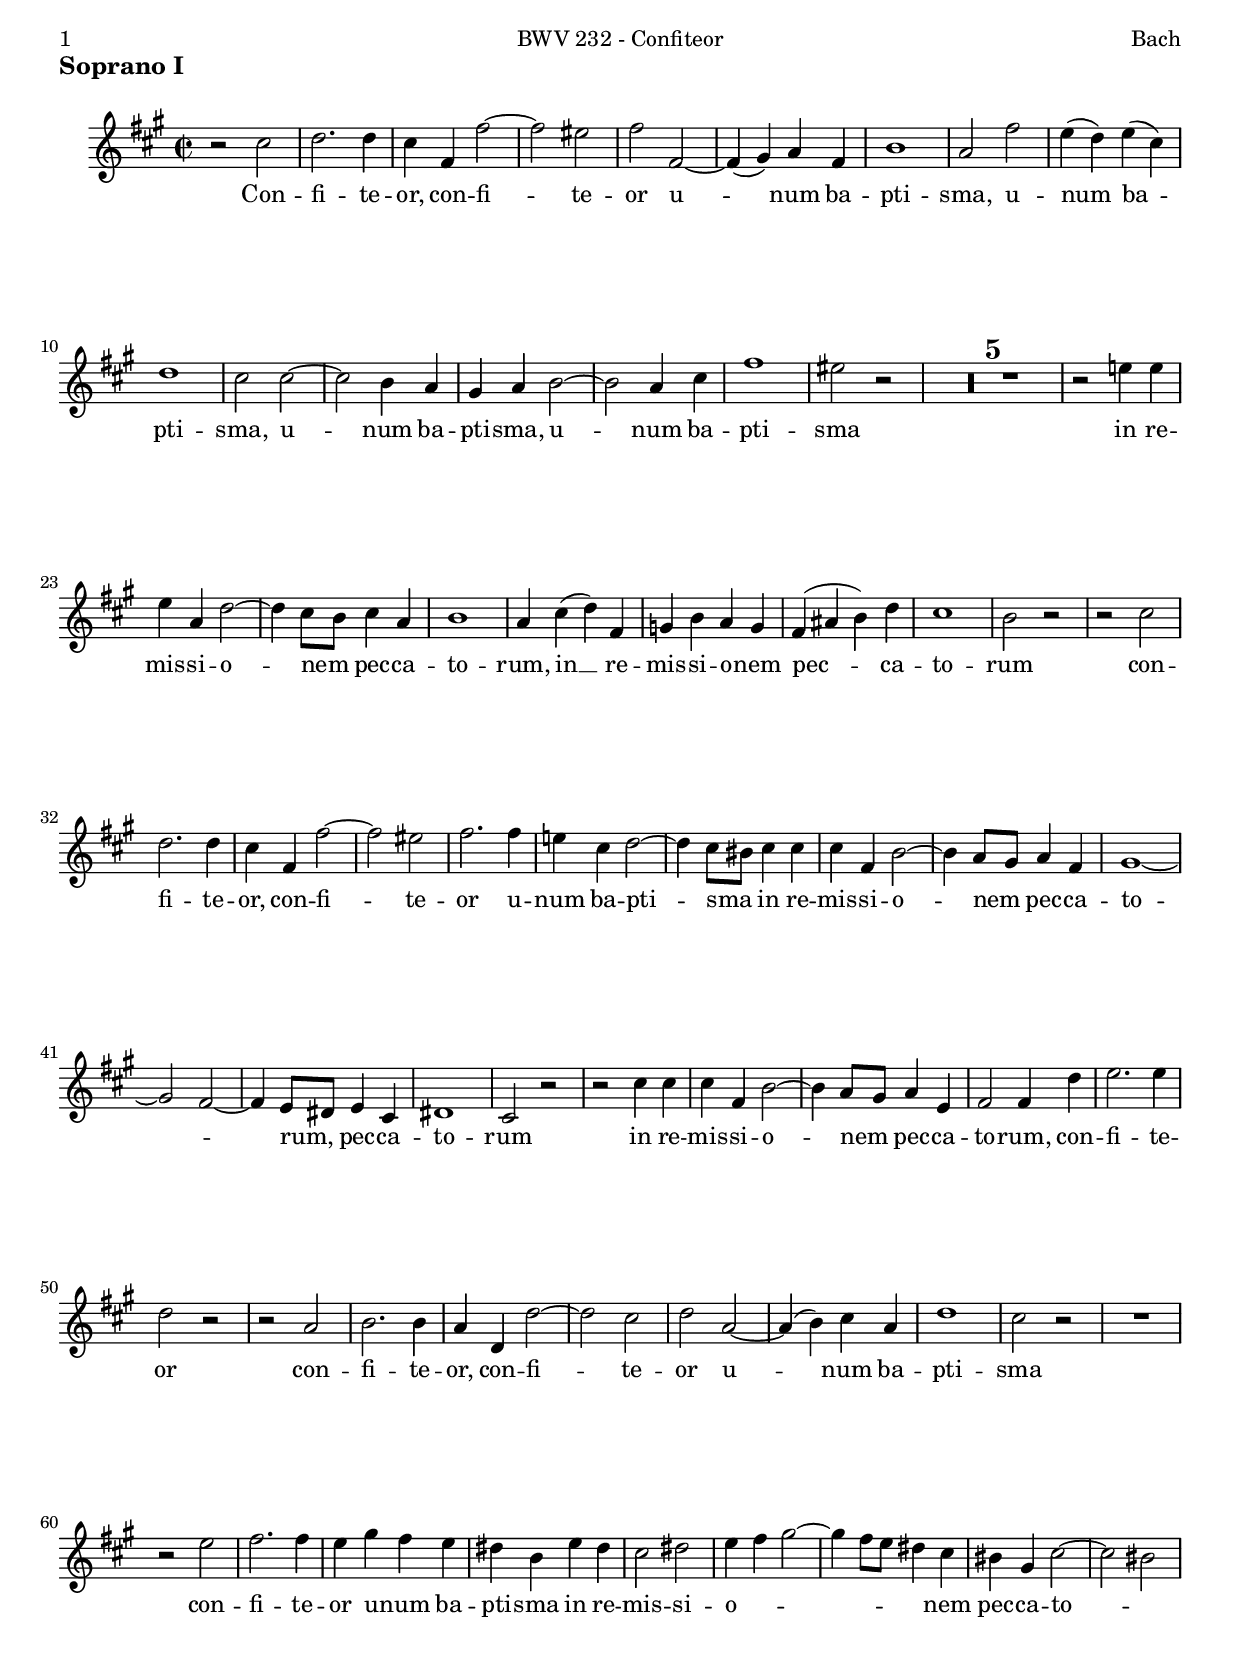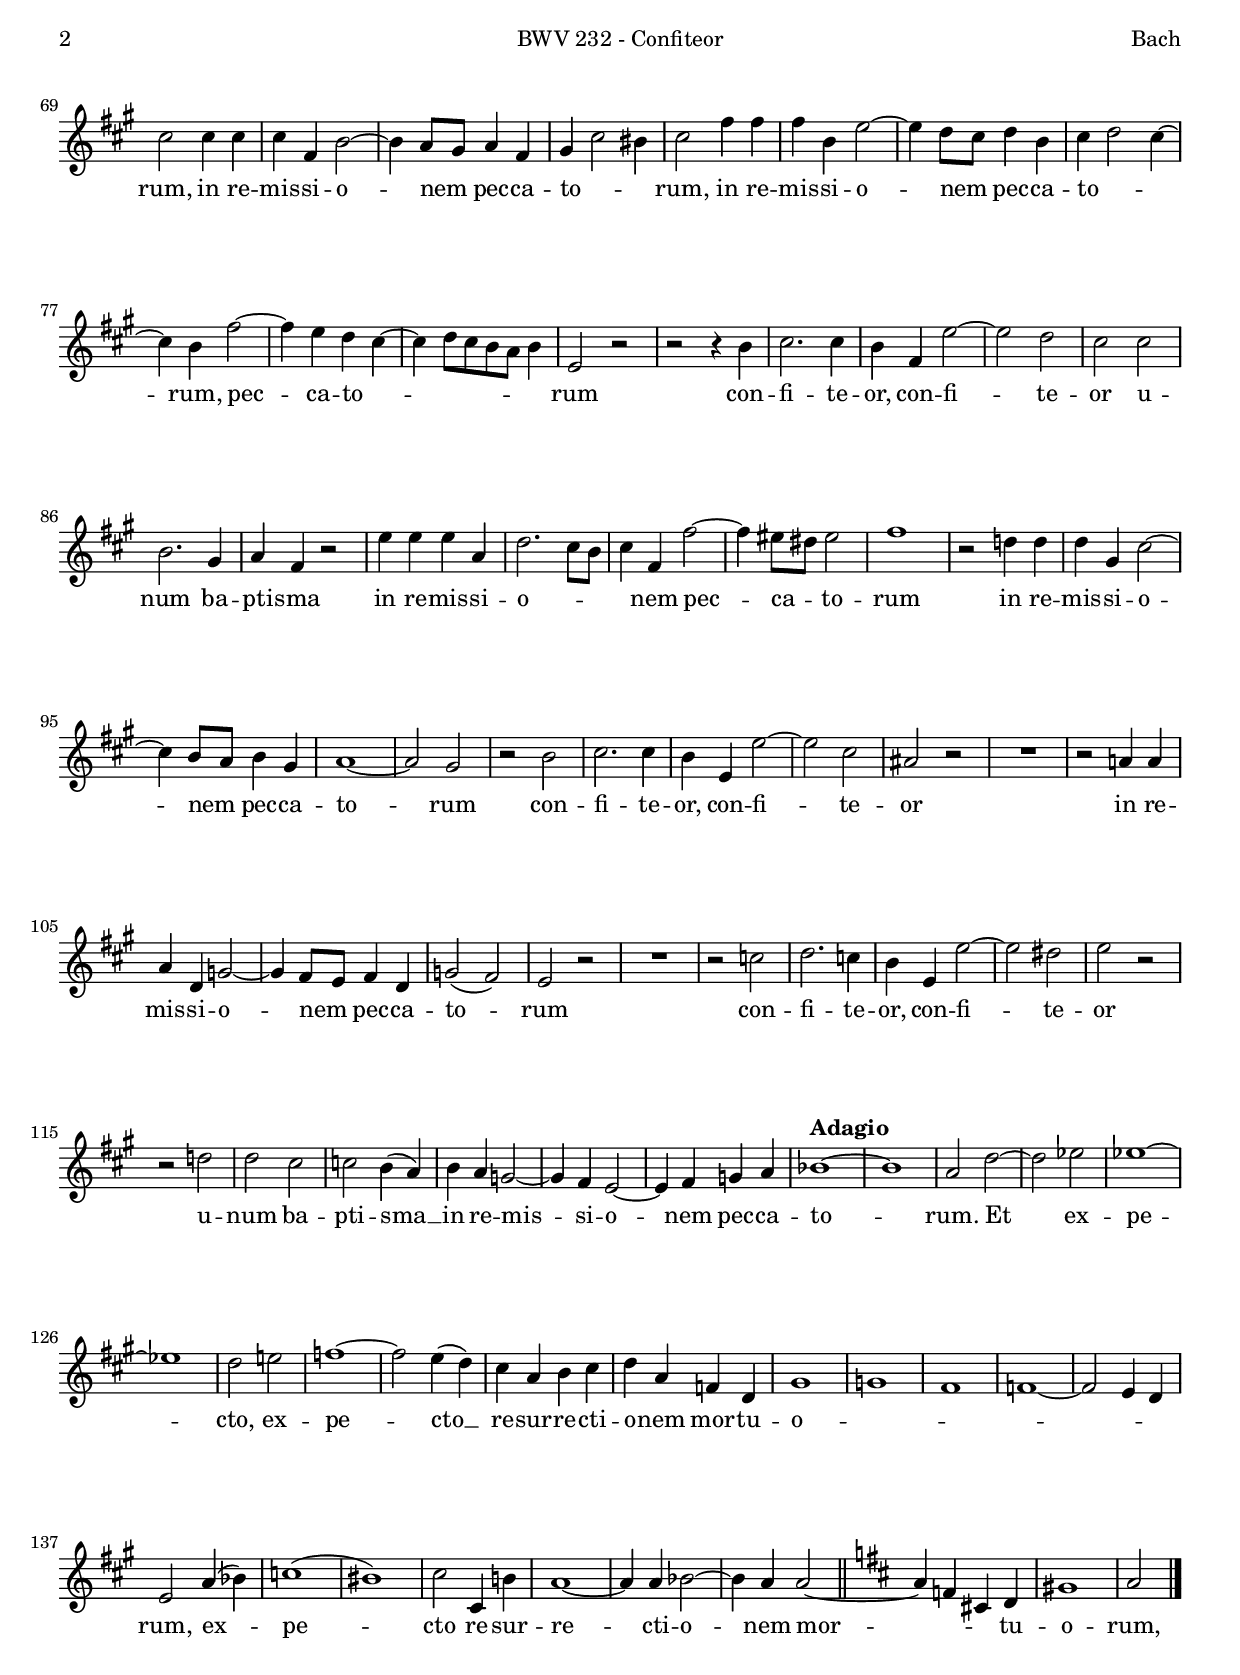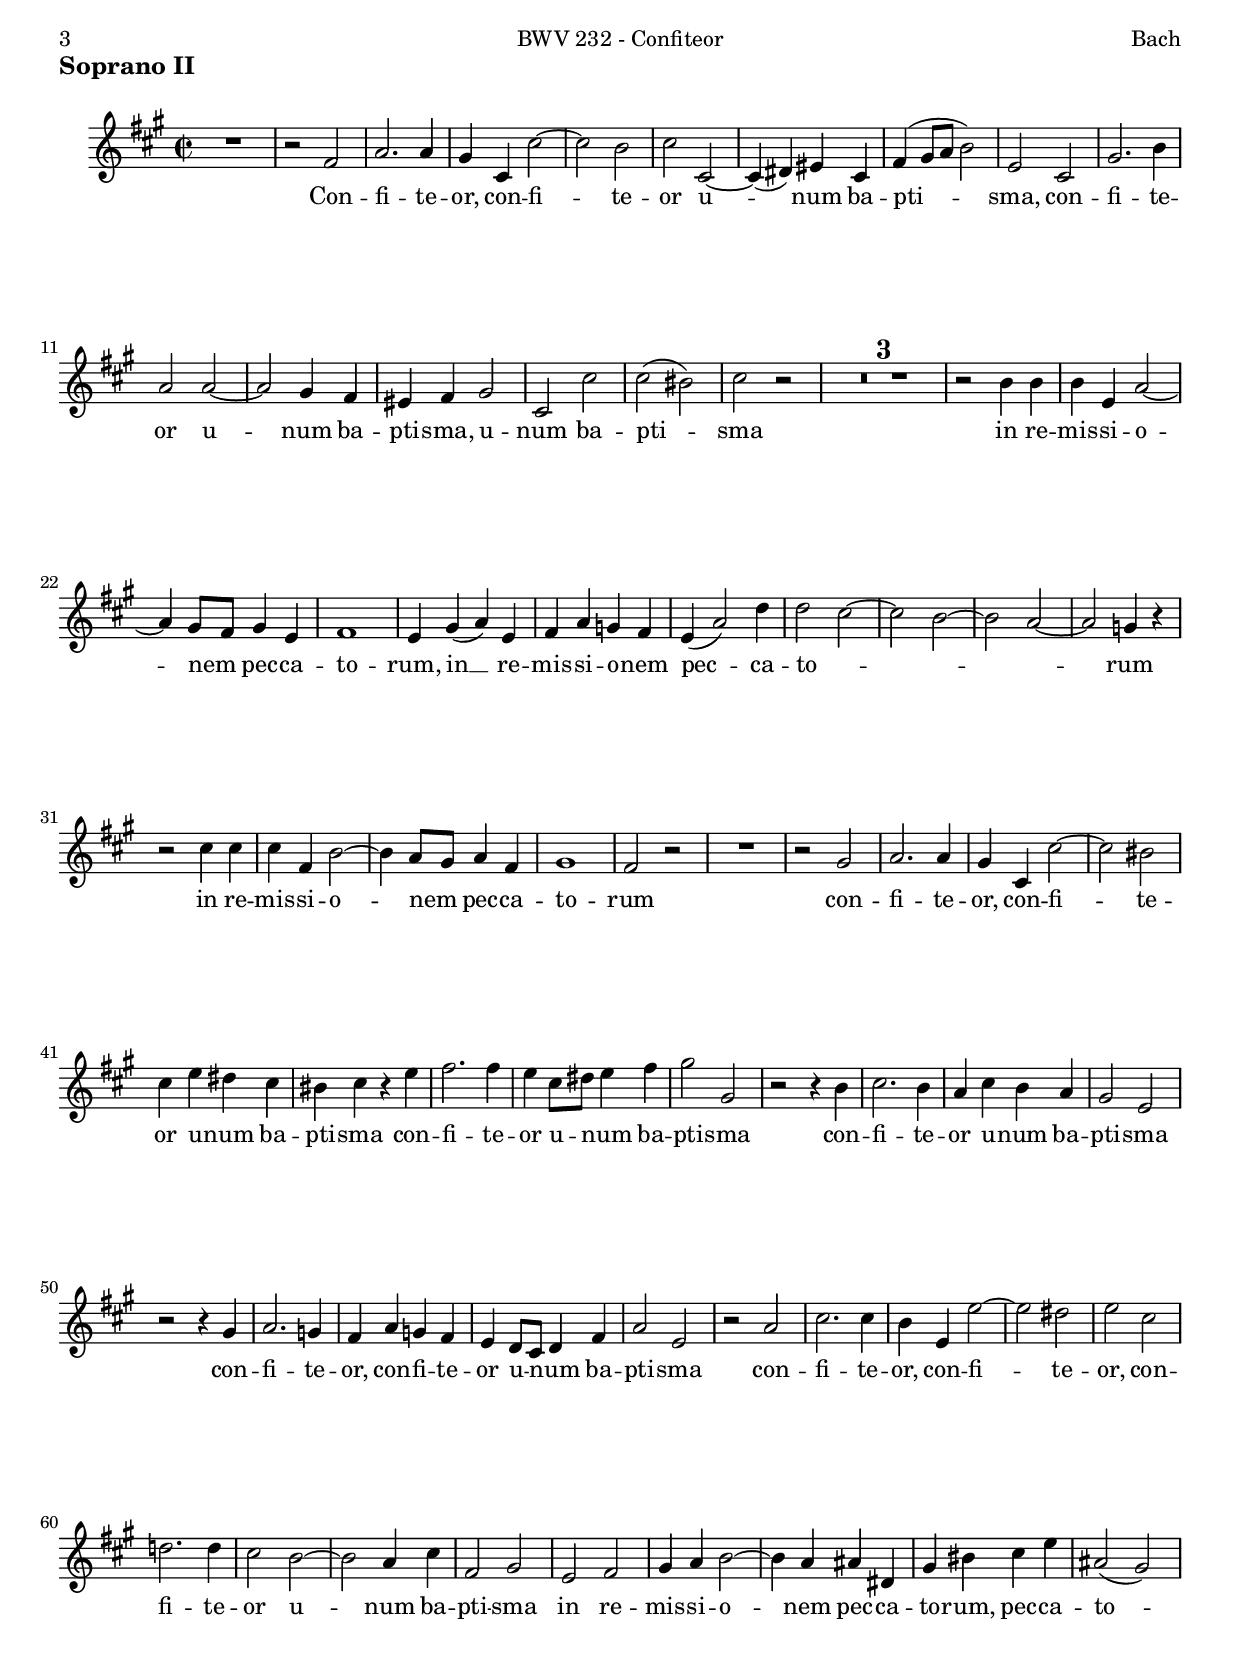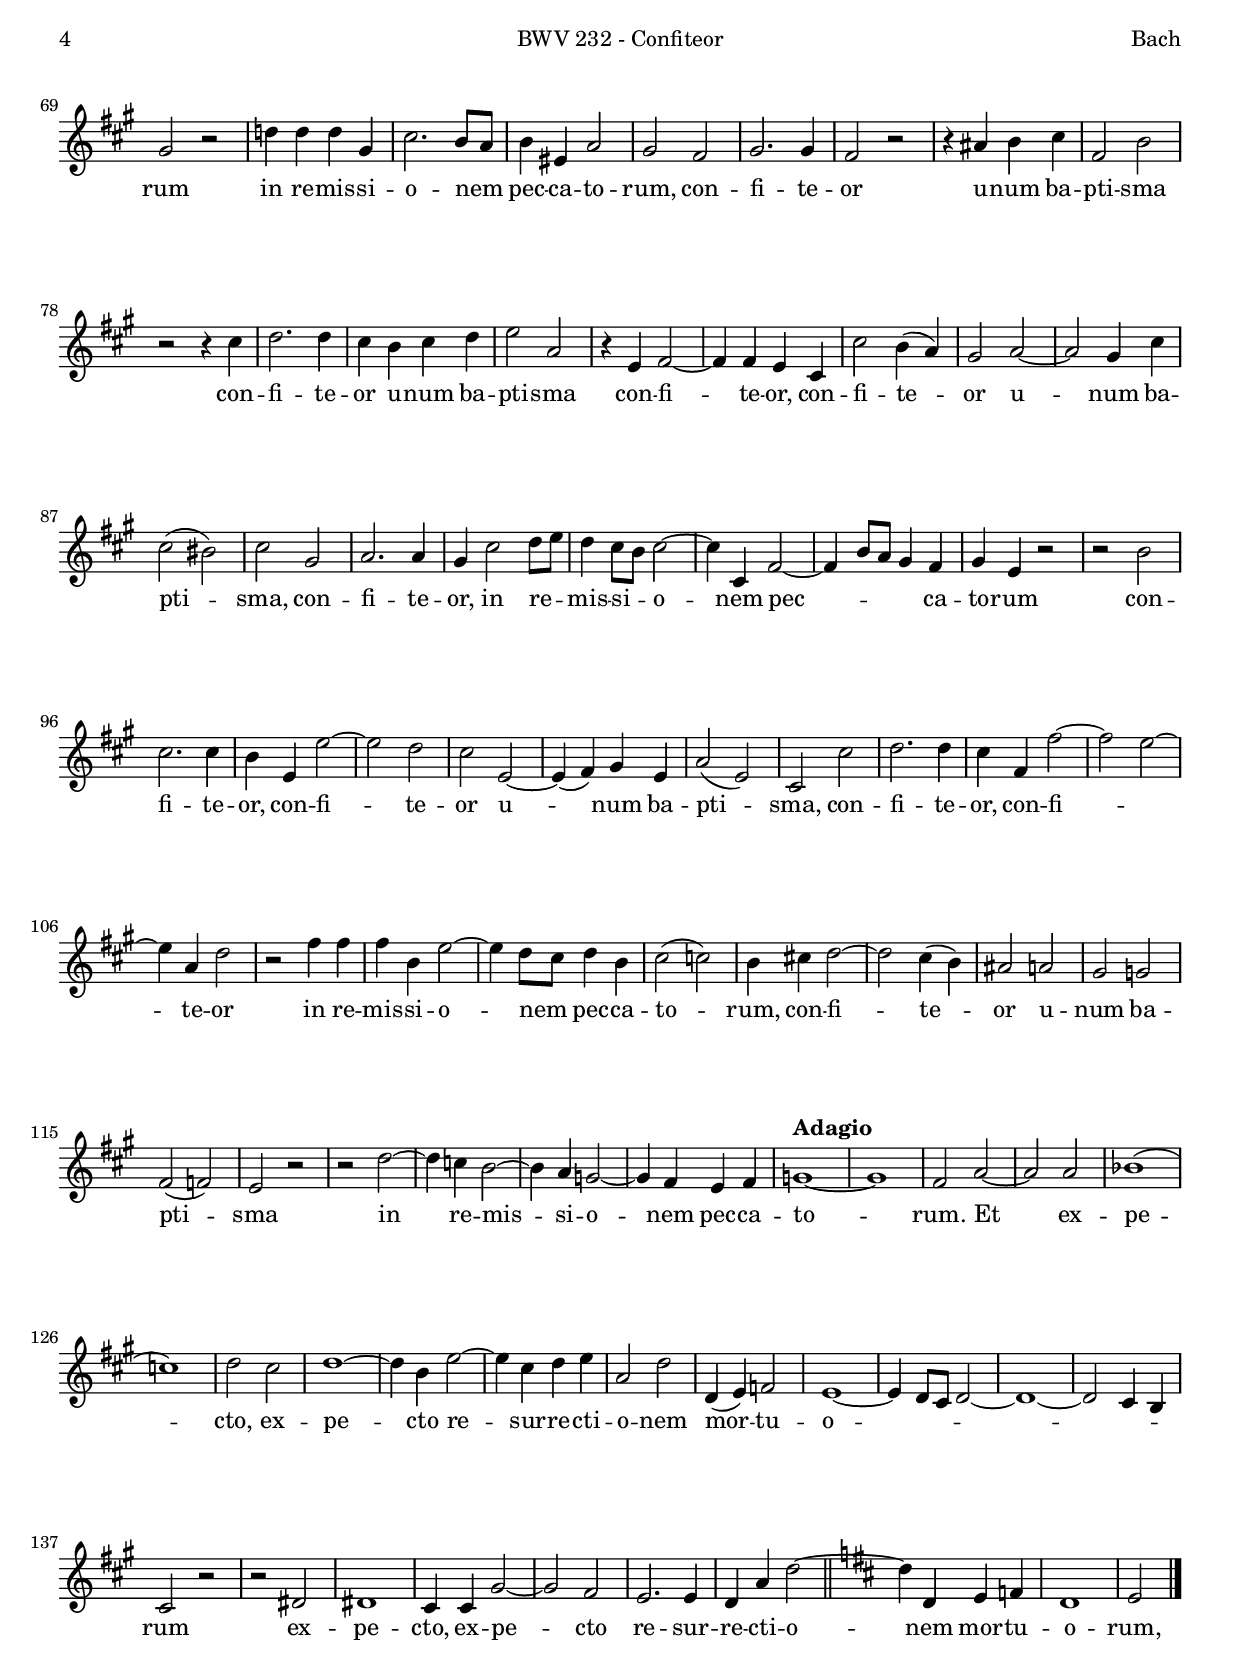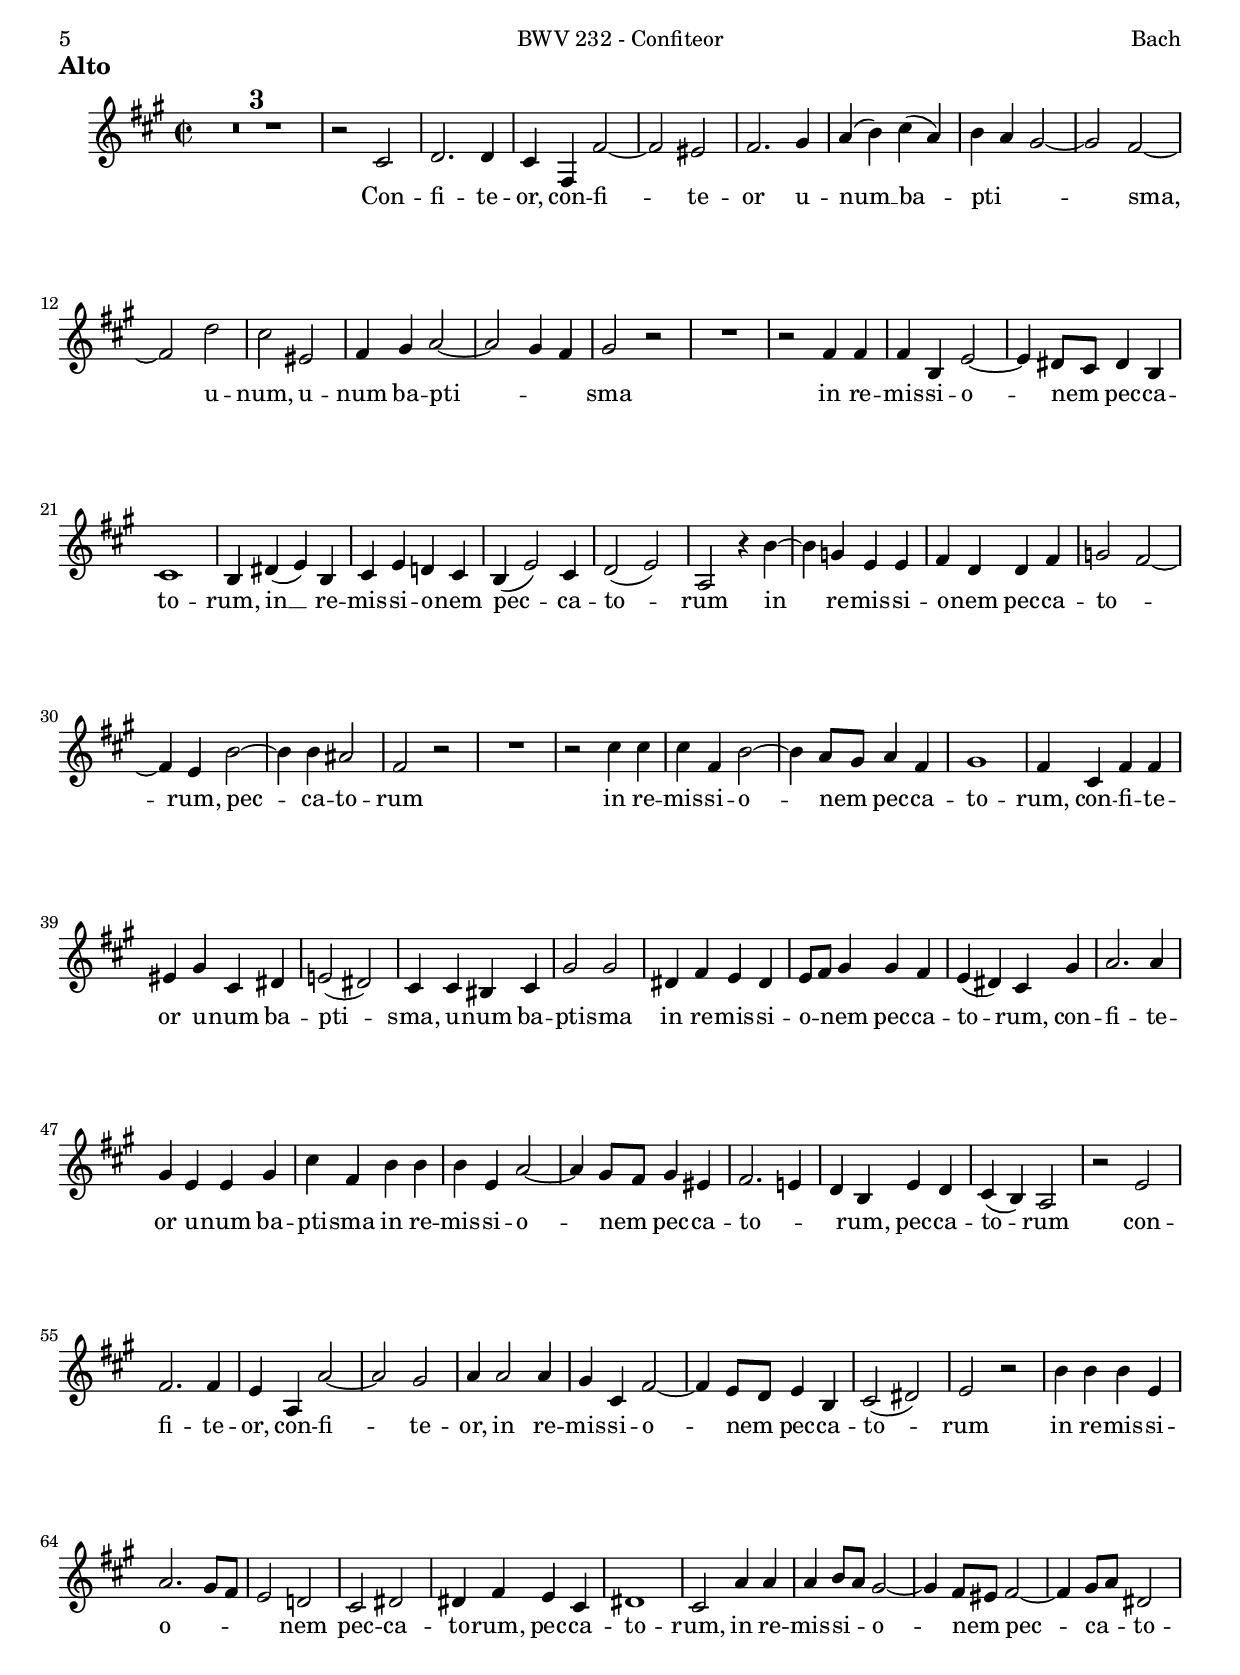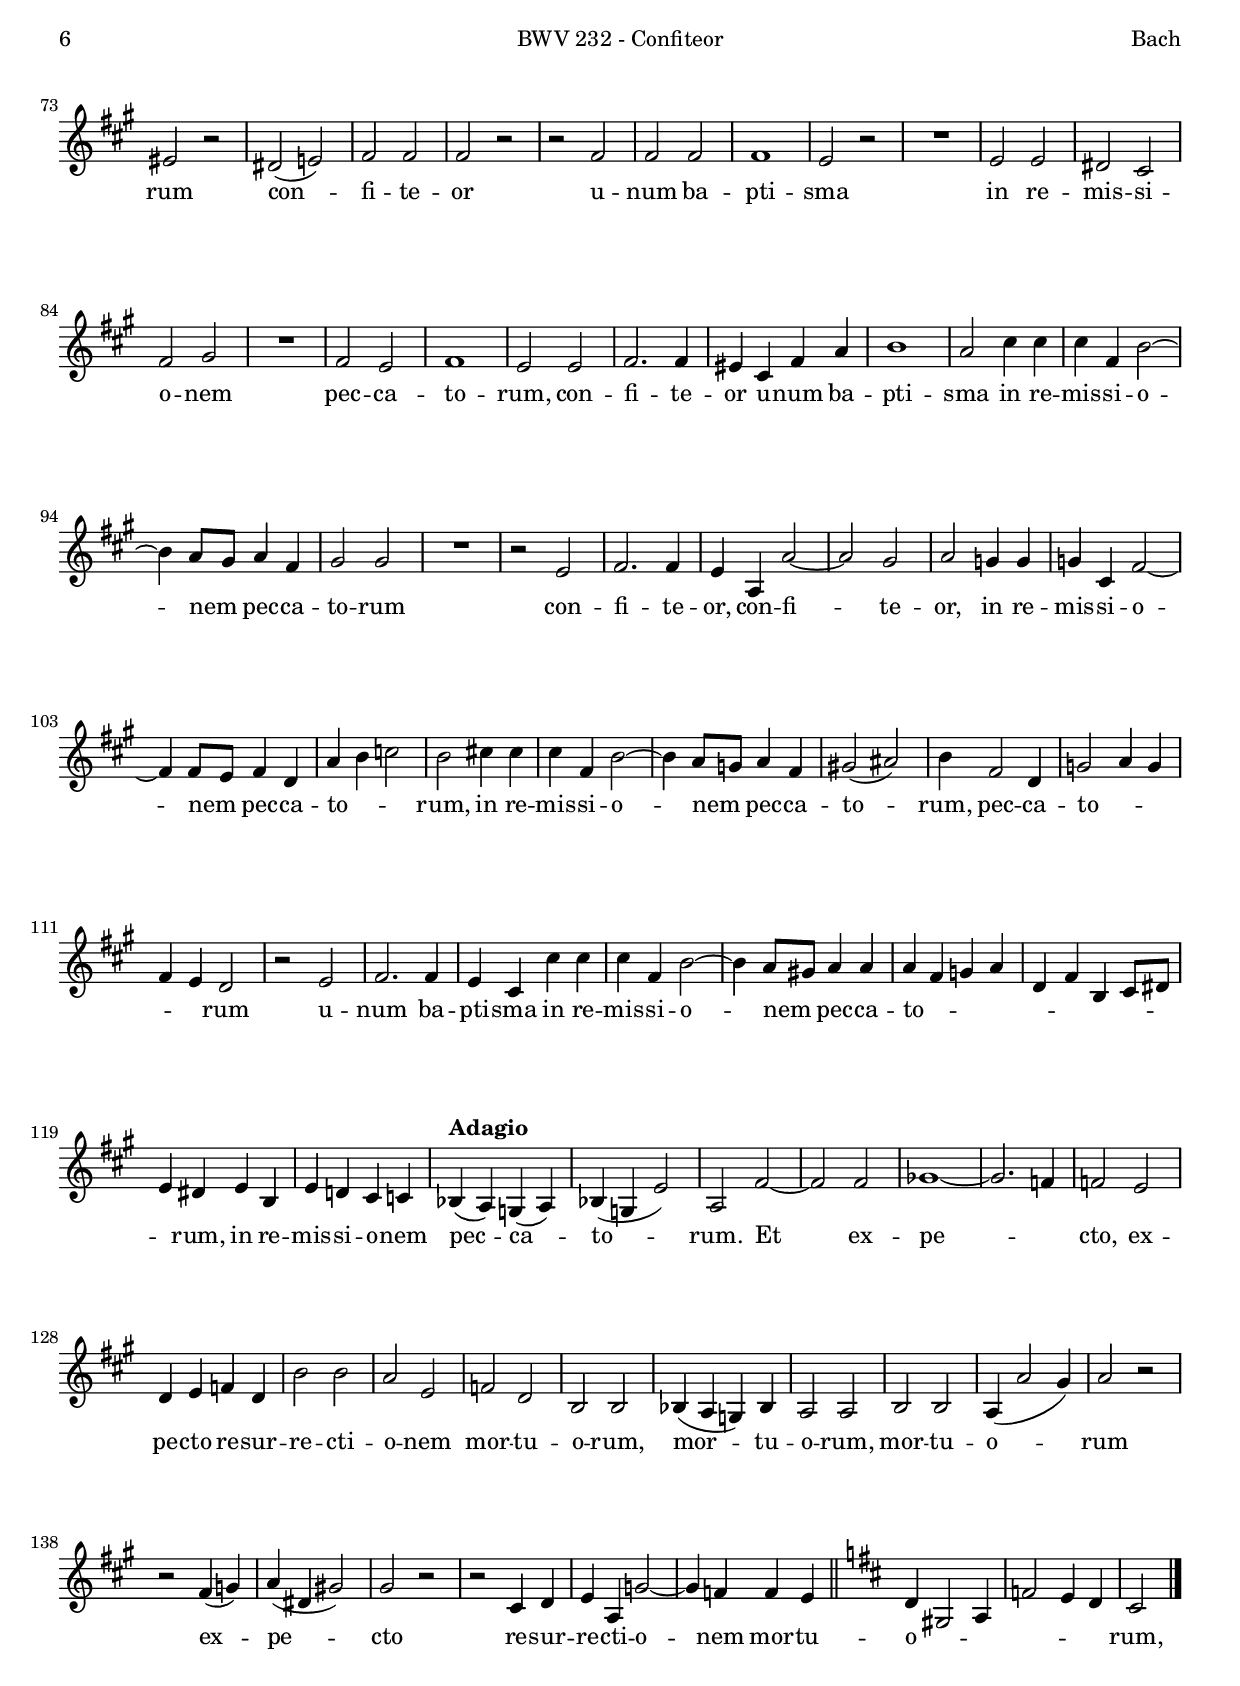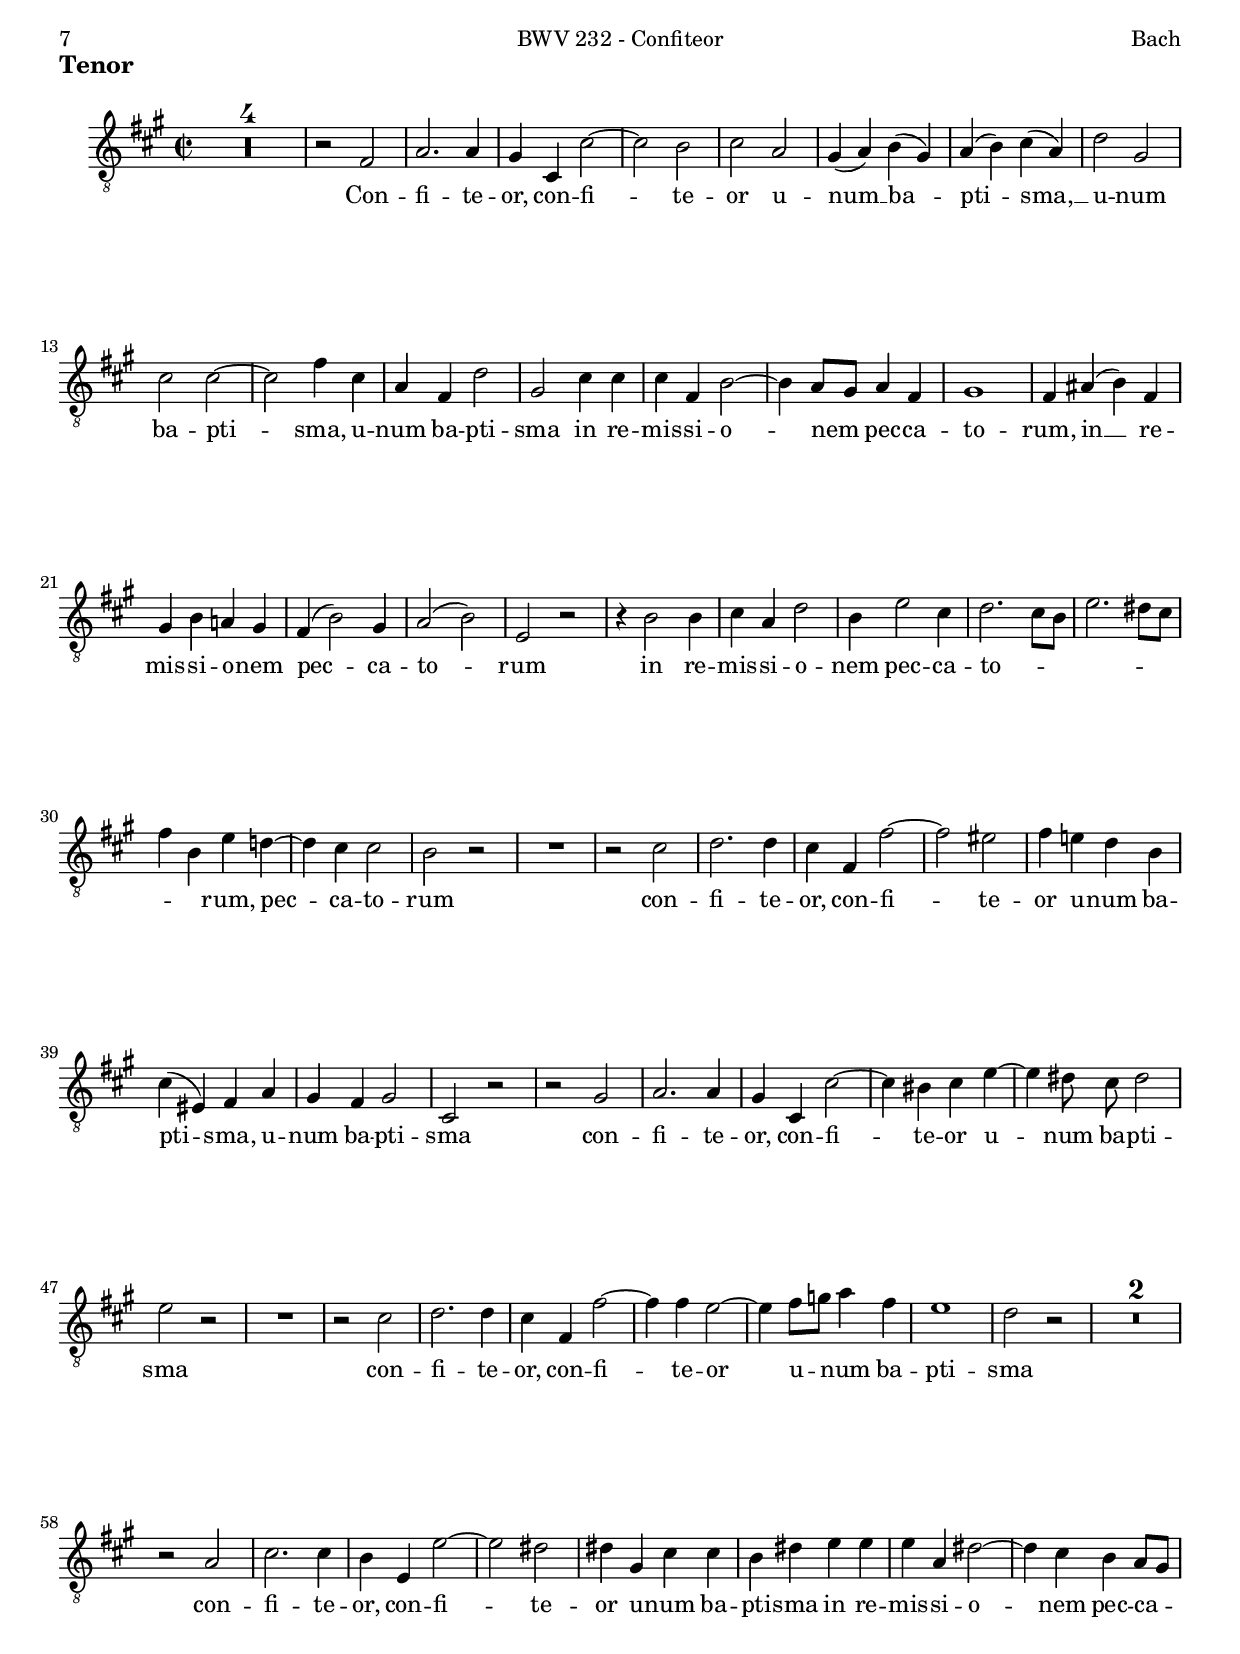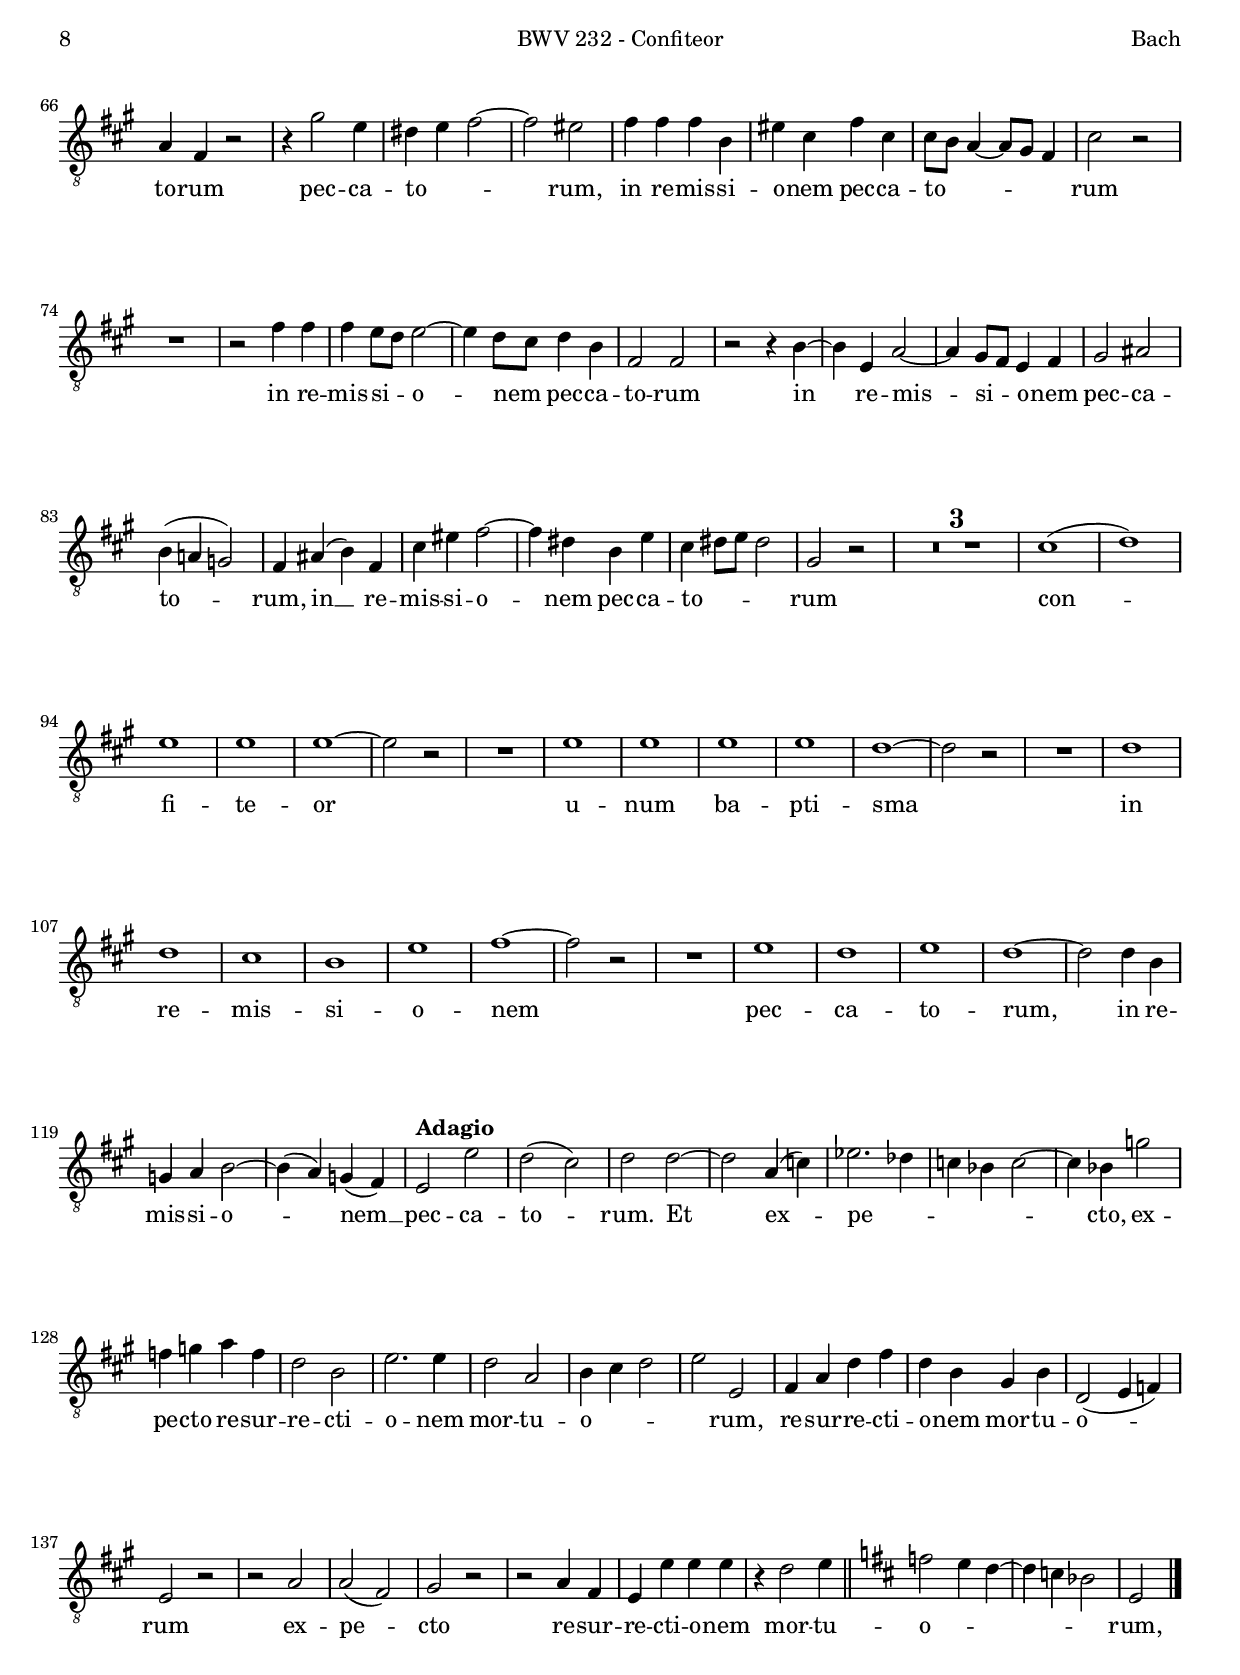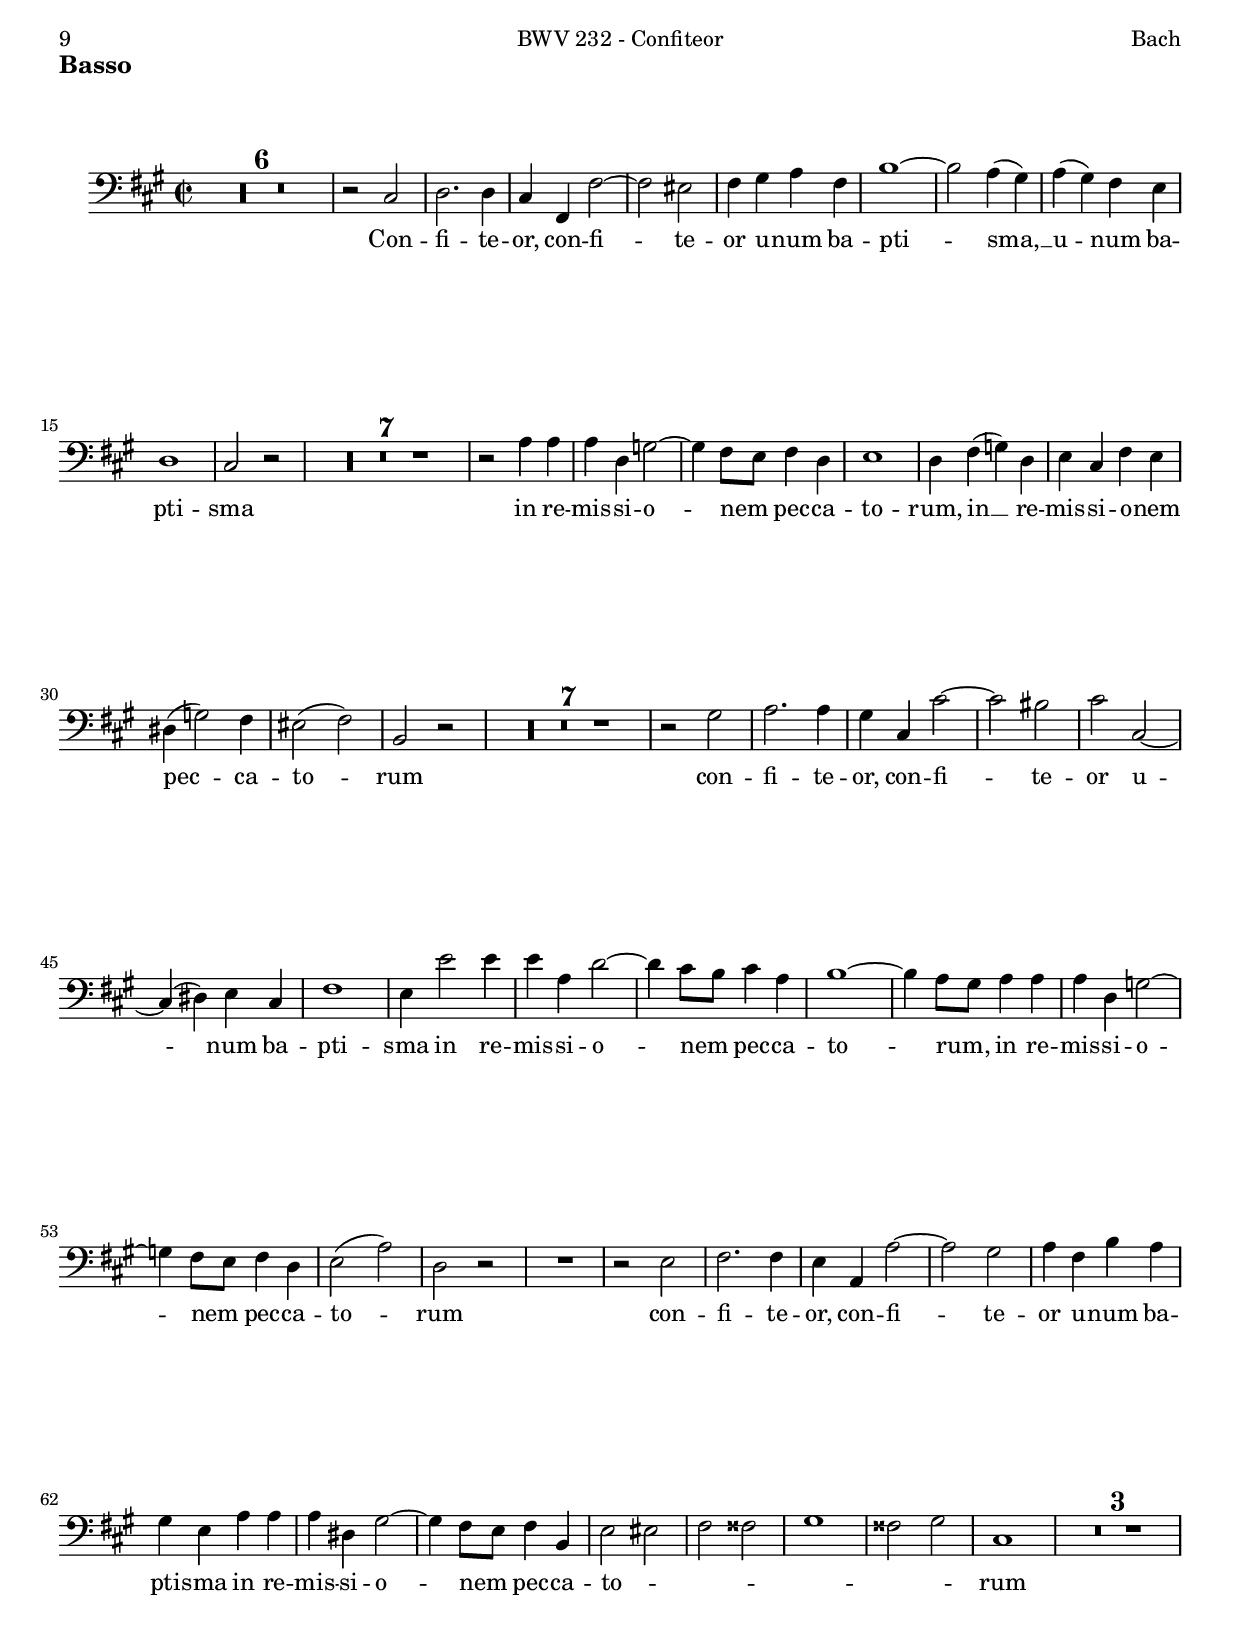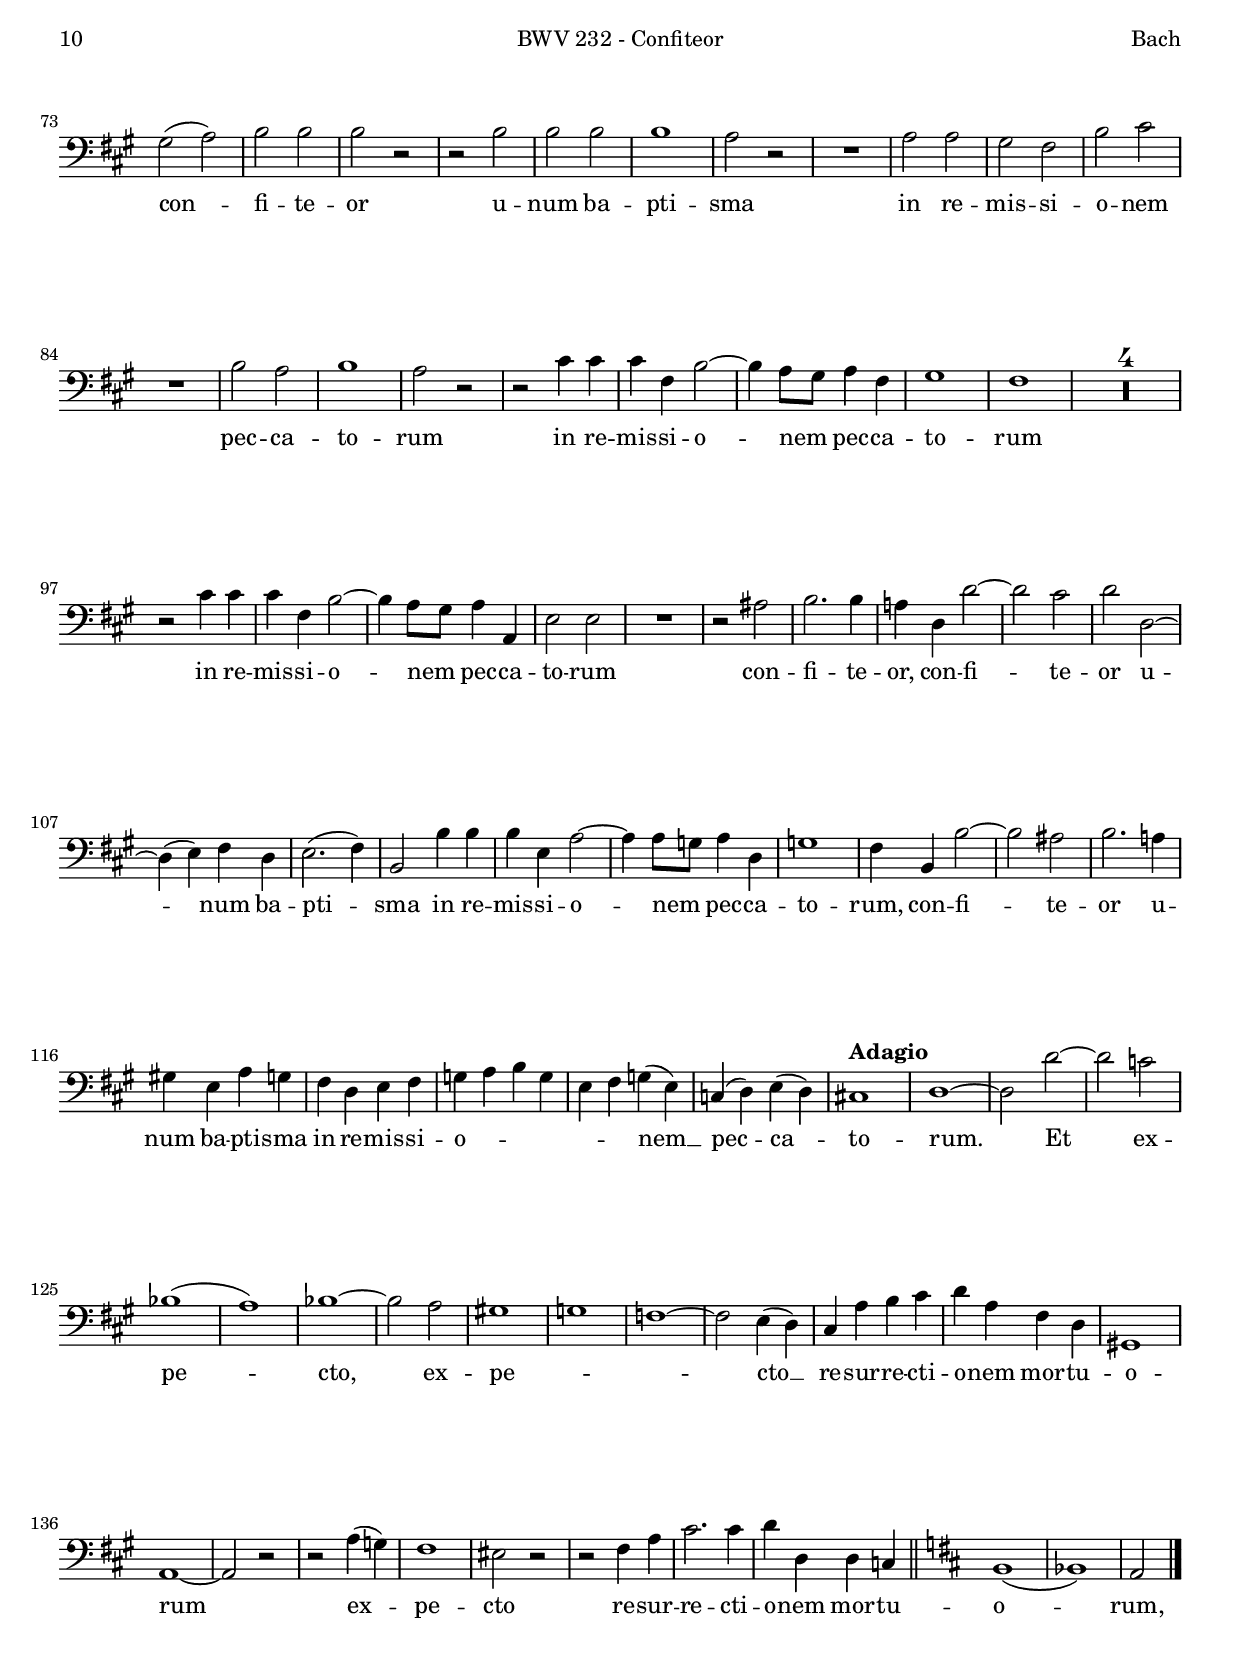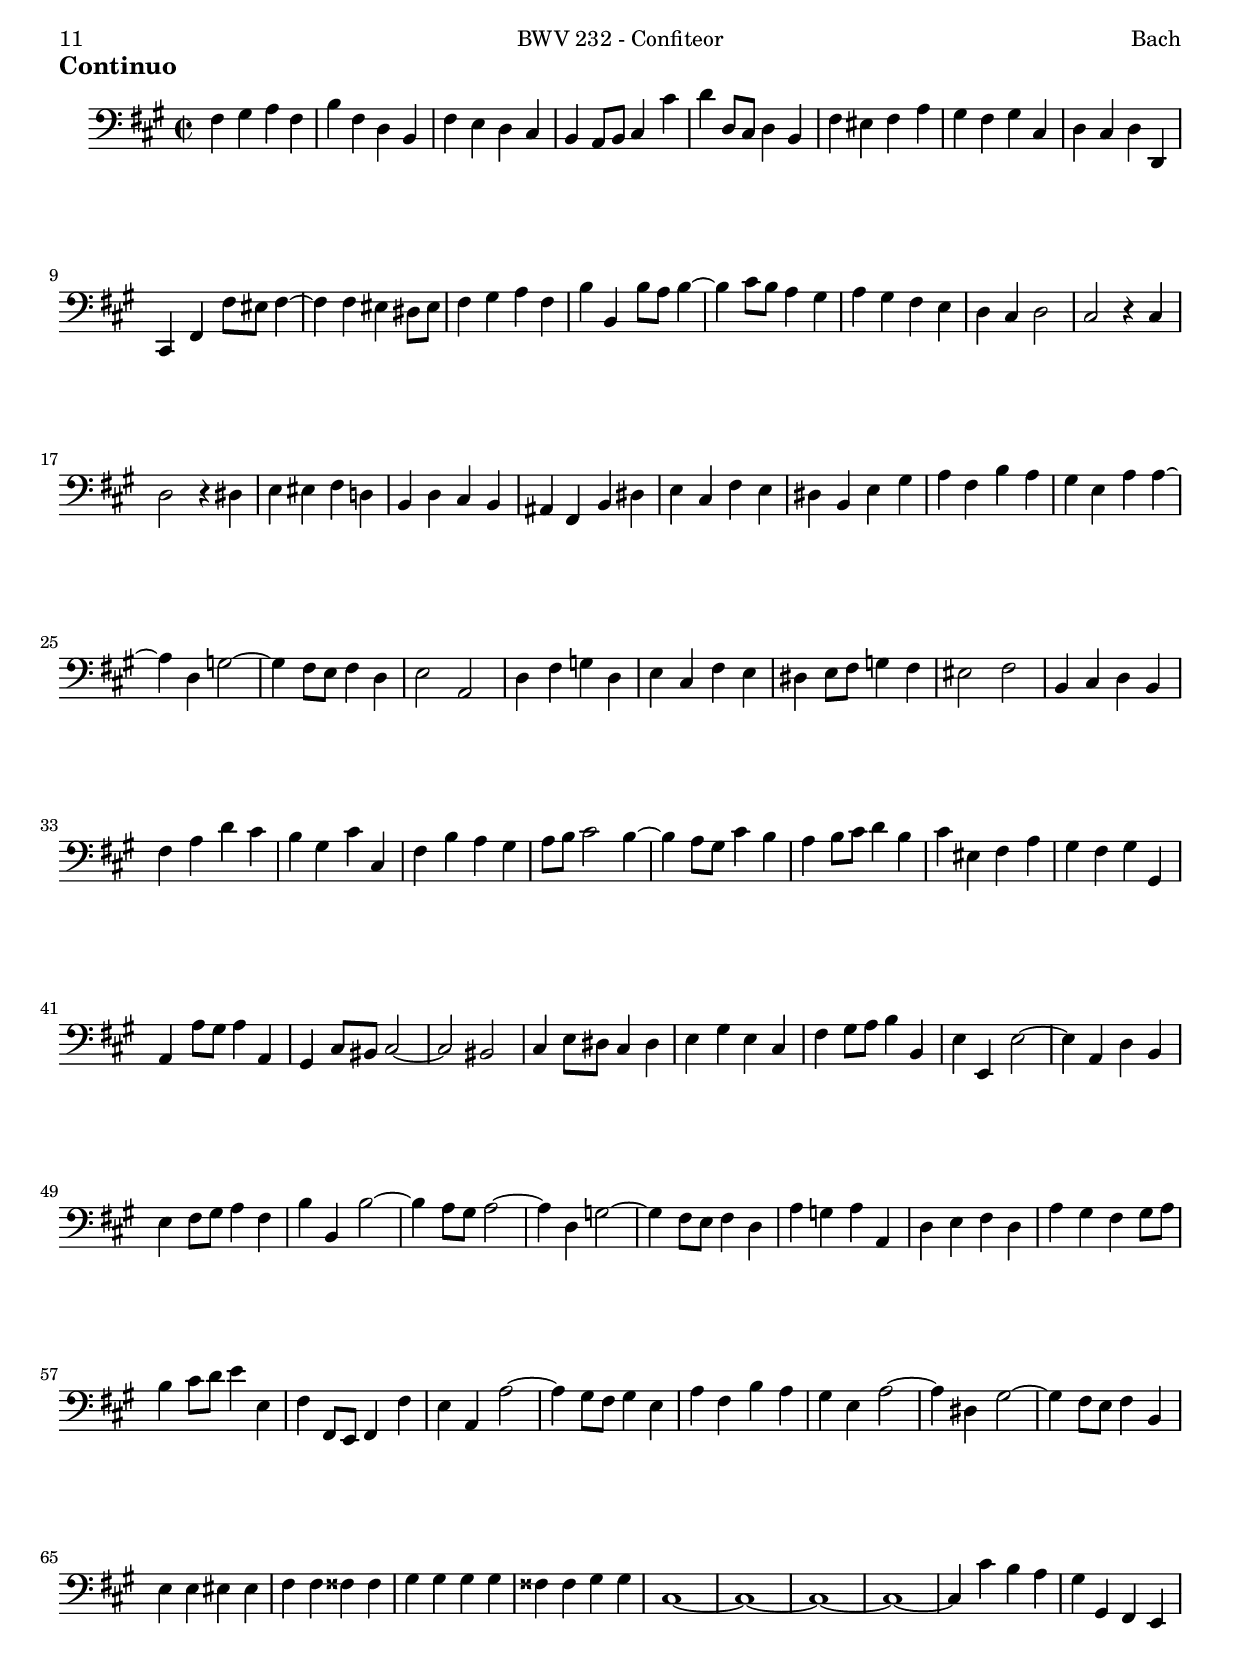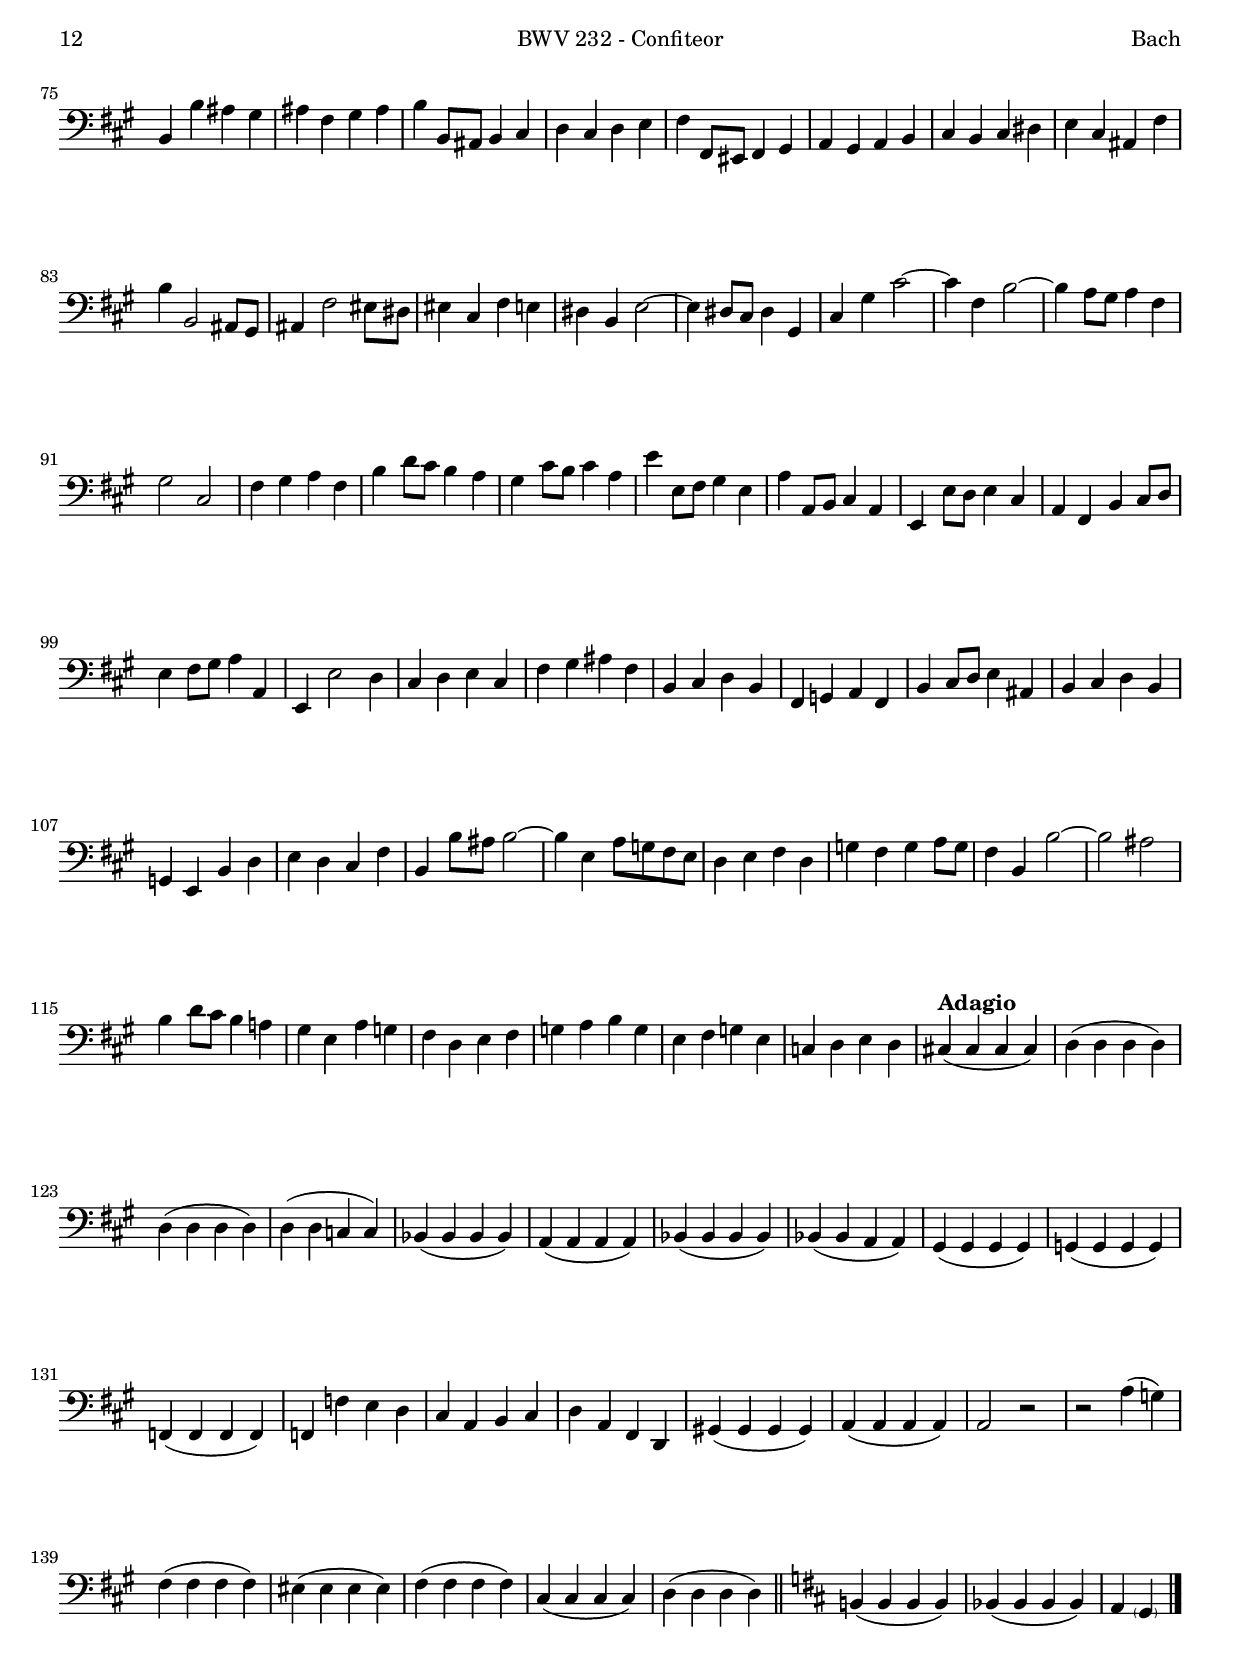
\version "2.18.0"

#(set-default-paper-size "a4")
#(set-global-staff-size 19)
#(ly:set-option 'point-and-click #f)
%nomobile

italicas=\override LyricText.font-shape = #'italic
rectas=\override LyricText.font-shape = #'upright
ss=\once \set suggestAccidentals = ##t
mtempo={\tempo 4 = 150 }
mtempob={\tempo 4 = 75 }
pfermata=\markup{"(" \musicglyph #"scripts.ufermata" ")"}
showMultiRests = { \set Staff.keepAliveInterfaces = #'( rhythmic-grob-interface multi-measure-rest-interface lyric-interface stanza-number-interface percent-repeat-interface) }
hideMultiRests = \unset Staff.keepAliveInterfaces
noados=\once \set Staff.aDueText = #""


htitle="BWV 232 - Confiteor"
hcomposer="Bach"
%{
\header {
	title=\markup{\fontsize #3 "19a. Confiteor"}
	subtitle="Misa en si menor"
        subsubtitle=\markup{\raise #5 "BWV 232" \vspace #3 }
        composer="Johann Sebastian Bach (1685-1750)"
        pdfauthor=\composer
       %opus="(-)"
	%poet=\markup{"BWV 232"}
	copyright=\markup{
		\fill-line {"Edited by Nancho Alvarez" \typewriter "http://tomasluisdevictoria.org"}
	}
%	tagline=""
}
%}
global={
  \set Score.tempoHideNote = ##t 
  \compressFullBarRests
  \key a \major \time 2/2 \skip 1*120
  \tempo \markup{"Adagio"} 4 = 75
  \skip 1*23
  \bar "||"
  \key d \major \skip 1*2 \skip 2 \bar "|."
}

cantus=\relative c''{
        \set autoBeaming = ##f
        r2 cis
        d2. d4
        cis4 fis, fis'2 ~
        fis eis
        fis fis, ~
        fis4( gis) a fis
        b1
        a2 fis'
        e4( d) e( cis)
        d1
        cis2 cis ~
        cis b4 a
        gis a b2 ~
        b a4 cis
        fis1
        eis2 r
        R1*5
        r2 e!4 e
        e a, d2 ~
        d4 cis8[ b] cis4 a
        b1
        a4 cis( d) fis,
        g4 b a g
        fis( ais b) d
        cis1
        b2 r
        r cis
        d2. d4
        cis4 fis, fis'2 ~
        fis eis
        fis2. fis4
        e!4 cis d2 ~
        d4 cis8[ bis] cis4 cis
        cis fis, b2 ~
        b4 a8[ gis] a4 fis
        gis1 ~
        gis2 fis ~
        fis4 e8[ dis] e4 cis
        dis1
        cis2 r
        r cis'4 cis
        cis fis, b2 ~
        b4 a8[ gis] a4 e
        fis2 fis4 d'
        e2. e4
        d2 r
        r a
        b2. b4
        a d, d'2 ~
        d2 cis
        d a ~
        a4( b) cis a
        d1
        cis2 r
        R1
        r2 e
        fis2. fis4
        e gis fis e
        dis b e dis
        cis2 dis
        e4 fis gis2 ~
        gis4 fis8[ e] dis4 cis
        bis gis cis2 ~
        cis bis
        cis2 cis4 cis
        cis fis, b2 ~
        b4 a8[ gis] a4 fis
        gis4 cis2 bis4
        cis2 fis4 fis
        fis b, e2 ~
        e4 d8[ cis] d4 b
        cis4 d2 cis4 ~
        cis b fis'2 ~
        fis4 e d cis ~
        cis4 d8[ cis b a] b4
        e,2 r
        r r4 b'
        cis2. cis4 
        b fis e'2 ~
        e d
        cis cis
        b2. gis4
        a4 fis r2
        e'4 e e a,
        d2. cis8[ b]
        cis4 fis, fis'2 ~
        fis4 eis8[ dis] eis2
        fis1
        r2 d!4 d
        d gis, cis2 ~
        cis4 b8[ a] b4 gis
        a1 ~
        a2 gis
        r b
        cis2. cis4
        b e, e'2 ~
        e cis
        ais r
        R1
        r2 a!4 a
        a d, g2 ~
        g4 fis8[ e] fis4 d
        g2( fis)
        e2 r
        R1
        r2 c'
        d2. c4
        b e, e'2 ~
        e2 dis
        e r
        r d!
        d cis
        c2 b4( a)
        b4 a g2 ~
        g4 fis e2 ~
        e4 fis g a
        bes1 ~
        bes
        a2 d ~
        d ees
        ees1 ~
        ees
        d2 e!
        f1 ~
        f2 e4( d)
        cis4 a b cis
        d a f d
        gis1
        g!
        fis
        f ~
        f2 e4 d
        e2 a4( bes)
        c1(
        bis)
        cis2 cis,4 b'!
        a1 ~
        a4 a bes2 ~
        bes4 a a2 ~
        a4 f cis! d
        gis1
        a2
}

cantusdos =\relative c'{
        \set autoBeaming = ##f
        R1
        r2 fis 
        a2. a4
        gis cis, cis'2 ~
        cis b
        cis cis, ~
        cis4( dis) eis cis
        fis4( gis8[ a] b2)
        e,2 cis
        gis'2. b4
        a2 a ~
        a gis4 fis
        eis fis gis2
        cis,2 cis'
        cis2( bis)
        cis2 r
        R1*3
        r2 b4 b
        b e, a2 ~
        a4 gis8[ fis] gis4 e
        fis1
        e4 gis( a) e
        fis a g fis
        e4( a2) d4
        d2 cis ~
        cis b ~
        b a ~
        a g4 r
        r2 cis4 cis
        cis fis, b2 ~
        b4 a8[ gis] a4 fis
        gis1
        fis2 r
        R1
        r2 gis
        a2. a4
        gis4 cis, cis'2 ~
        cis bis
        cis4 e dis cis
        bis cis r e
        fis2. fis4
        e cis8[ dis] e4 fis
        gis2 gis,
        r2 r4 b
        cis2. b4
        a4 cis b a
        gis2 e
        r2 r4 gis
        a2. g!4
        fis a g fis
        e d8[ cis] d4 fis
        a2 e
        r2 a
        cis2. cis4
        b4 e, e'2 ~
        e dis
        e cis
        d!2. d4
        cis2 b ~
        b a4 cis
        fis,2 gis
        e2 fis
        gis4 a b2 ~
        b4 a ais dis,
        gis bis cis e
        ais,2( gis)
        gis2 r
        d'!4 d d gis,
        cis2. b8[ a]
        b4 eis, a2
        gis2 fis
        gis2. gis4
        fis2 r
        r4 ais b cis
        fis,2 b
        r2 r4 cis
        d2. d4
        cis b cis d
        e2 a,
        r4 e fis2 ~
        fis4 fis e cis
        cis'2 b4( a)
        gis2 a ~
        a gis4 cis
        cis2( bis)
        cis gis
        a2. a4
        gis4 cis2 d8[ e]
        d4 cis8[ b] cis2 ~
        cis4 cis, fis2 ~
        fis4 b8[ a] gis4 fis
        gis e r2
        r b'
        cis2. cis4
        b e, e'2 ~
        e d
        cis e, ~
        e4( fis) gis e
        a2( e)
        cis cis'
        d2. d4
        cis4 fis, fis'2 ~
        fis2 e ~
        e4 a, d2
        r2 fis4 fis
        fis b, e2 ~
        e4 d8[ cis] d4 b
        cis2( c)
        b4 cis! d2 ~
        d2 cis4( b)
        ais2 a
        gis g
        fis2( f)
        e2 r
        r d' ~
        d4 c b2 ~
        b4 a g2 ~
        g4 fis e fis
        g1 ~
        g
        fis2 a ~
        a a
        bes1(
        c)
        d2 cis
        d1 ~
        d4 b e2 ~
        e4 cis d e
        a,2 d
        d,4( e) f2
        e1 ~
        e4 d8[ cis] d2 ~
        d1 ~
        d2 cis4 b
        cis2 r
        r2 dis
        dis1
        cis4 cis gis'2 ~
        gis fis
        e2. e4
        d4 a' d2 ~
        d4 d, e f
        d1
        e2
}

altus=\relative c'{
        \set autoBeaming = ##f
        R1*3
        r2 cis
        d2. d4
        cis fis, fis'2 ~
        fis eis
        fis2. gis4
        a4( b) cis( a)
        b4 a gis2 ~
        gis fis ~
        fis d'
        cis eis,
        fis4 gis a2 ~
        a gis4 fis
        gis2 r
        R1
        r2 fis4 fis
        fis b, e2 ~
        e4 dis8[ cis] dis4 b
        cis1
        b4 dis( e) b
        cis e d! cis
        b4( e2) cis4
        d2( e)
        a,2 r4 b' ~
        b g e e
        fis d d fis
        g2 fis ~
        fis4 e b'2 ~
        b4 b ais2
        fis2 r
        R1
        r2 cis'4 cis
        cis fis, b2 ~
        b4 a8[ gis] a4 fis
        gis1
        fis4 cis fis fis
        eis gis cis, dis
        e!2( dis)
        cis4 cis bis cis
        gis'2 gis
        dis4 fis e dis
        e8[ fis] gis4 gis fis
        e( dis) cis gis'
        a2. a4
        gis4 e e gis
        cis4 fis, b b
        b e, a2 ~
        a4 gis8[ fis] gis4 eis
        fis2. e!4
        d4 b e d
        cis4( b) a2
        r2 e'
        fis2. fis4
        e4 a, a'2 ~
        a gis
        a4 a2 a4
        gis4 cis, fis2 ~
        fis4 e8[ d] e4 b
        cis2( dis)
        e r
        b'4 b b e,
        a2. gis8[ fis]
        e2 d!
        cis dis
        dis4 fis e cis
        dis1
        cis2 a'4 a
        a b8[ a] gis2 ~
        gis4 fis8[ eis] fis2 ~
        fis4 gis8[ a] dis,2
        eis2 r
        dis2( e!)
        fis fis
        fis r
        r fis
        fis fis
        fis1
        e2 r
        R1
        e2 e
        dis cis
        fis gis
        R1
        fis2 e
        fis1
        e2 e
        fis2. fis4
        eis4 cis fis a
        b1
        a2 cis4 cis
        cis fis, b2 ~
        b4 a8[ gis] a4 fis
        gis2 gis
        R1
        r2 e
        fis2. fis4
        e4 a, a'2 ~
        a gis
        a2 g4 g
        g cis, fis2 ~
        fis4 fis8[ e] fis4 d
        a'4 b c2
        b2 cis!4 cis
        cis fis, b2 ~
        b4 a8[ g] a4 fis
        gis!2( ais)
        b4 fis2 d4
        g2 a4 g
        fis e d2
        r2 e
        fis2. fis4
        e cis cis' cis
        cis fis, b2 ~
        b4 a8[ gis!] a4 a
        a fis g a
        d,4 fis b, cis8[ dis]
        e4 dis e b
        e d! cis c
        bes4( a) g( a)
        bes( g e'2)
        a,2 fis' ~
        fis fis
        ges1 ~
        ges2. f4
        f2 e
        d4 e f d
        b'2 b
        a e
        f d
        b b
        bes4( a g) bes
        a2 a
        b b
        a4( a'2 gis4)
        a2 r
        r2 fis4( g)
        a4( dis, gis!2)
        gis2 r
        r cis,4 d
        e a, g'2 ~
        g4 f f e
        d4 gis,2 a4
        f'2 e4 d
        cis2
}

tenor=\relative c{
        \set autoBeaming = ##f
        R1*4
        r2 fis
        a2. a4
        gis cis, cis'2 ~
        cis2 b
        cis a
        gis4( a) b( gis)
        a( b) cis( a)
        d2 gis,
        cis2 cis ~
        cis fis4 cis
        a fis d'2
        gis,2 cis4 cis
        cis fis, b2 ~
        b4 a8[ gis] a4 fis
        gis1
        fis4 ais( b) fis
        gis b a! gis
        fis4( b2) gis4
        a2( b)
        e,2 r
        r4 b'2 b4
        cis4 a d2
        b4 e2 cis4
        d2. cis8[ b]
        e2. dis8[ cis]
        fis4 b, e d! ~
        d cis cis2
        b2 r
        R1
        r2 cis
        d2. d4
        cis4 fis, fis'2 ~
        fis eis
        fis4 e! d b
        cis( eis,) fis a
        gis4 fis gis2
        cis,2 r
        r gis'
        a2. a4
        gis cis, cis'2 ~
        cis4 bis cis e ~
        e4 dis8 cis dis2
        e r
        R1
        r2 cis
        d2. d4
        cis fis, fis'2 ~
        fis4 fis e2 ~
        e4 fis8[ g] a4 fis
        e1
        d2 r
        R1*2
        r2 a
        cis2. cis4
        b e, e'2 ~
        e2 dis
        dis4 gis, cis cis
        b dis e e
        e a, dis2 ~
        dis4 cis b a8[ gis]
        a4 fis r2
        r4 gis'2 e4
        dis e fis2 ~
        fis eis
        fis4 fis fis b,
        eis cis fis cis
        cis8[ b] a4 ~ a8[ gis] fis4
        cis'2 r
        R1
        r2 fis4 fis
        fis e8[ d] e2 ~
        e4 d8[ cis] d4 b
        fis2 fis
        r2 r4 b ~
        b4 e, a2 ~
        a4 gis8[ fis] e4 fis
        gis2 ais
        b4( a! g2)
        fis4 ais( b) fis
        cis' eis fis2 ~
        fis4 dis b e
        cis dis8[ e] dis2
        gis,2 r
        R1*3
        cis1(
        d)
        e
        e
        e ~
        e2 r
        R1
        e1
        e
        e
        e
        d ~
        d2 r
        R1
        d1
        d
        cis 
        b
        e
        fis ~
        fis2 r
        R1
        e1
        d
        e
        d ~
        d2 d4 b
        g4 a b2 ~
        b4( a) g( fis)
        e2 e'
        d( cis)
        d2 d ~
        d a4( c)
        ees2. des4
        c bes c2 ~
        c4 bes g'2
        f4 g a f
        d2 b
        e2. e4
        d2 a
        b4 cis d2
        e2 e,
        fis4 a d fis
        d b gis b
        d,2( e4 f)
        e2 r
        r2 a
        a( fis)
        gis2 r
        r a4 fis
        e e' e e
        r4 d2 e4
        f2 e4 d ~
        d c bes2
        e,2
}

bassus=\relative c{
        \set autoBeaming = ##f
        R1*6
        r2 cis
        d2. d4
        cis4 fis, fis'2 ~
        fis eis
        fis4 gis a fis
        b1 ~
        b2 a4( gis)
        a( gis) fis e
        d1
        cis2 r
        R1*7
        r2 a'4 a
        a d, g2 ~
        g4 fis8[ e] fis4 d
        e1
        d4 fis( g) d
        e cis fis e
        dis4( g2) fis4
        eis2( fis)
        b,2 r
        R1*7
        r2 gis'
        a2. a4
        gis4 cis, cis'2 ~
        cis bis
        cis cis, ~
        cis4( dis) e cis
        fis1
        e4 e'2 e4
        e4 a, d2 ~
        d4 cis8[ b] cis4 a
        b1 ~
        b4 a8[ gis] a4 a
        a d, g2 ~
        g4 fis8[ e] fis4 d
        e2( a)
        d, r
        R1
        r2 e
        fis2. fis4
        e4 a, a'2 ~
        a gis
        a4 fis b a
        gis e a a
        a dis, gis2 ~
        gis4 fis8[ e] fis4 b,
        e2 eis
        fis fisis
        gis1
        fisis2 gis
        cis,1
        R1*3
        gis'2( a)
        b b
        b r
        r b
        b b
        b1
        a2 r
        R1
        a2 a
        gis fis
        b cis
        R1
        b2 a
        b1
        a2 r
        r2 cis4 cis
        cis4 fis, b2 ~
        b4 a8[ gis] a4 fis
        gis1
        fis
        R1*4
        r2 cis'4 cis
        cis4 fis, b2 ~
        b4 a8[ gis] a4 a,
        e'2 e
        R1
        r2 ais2
        b2. b4
        a!4 d, d'2 ~
        d2 cis
        d d, ~
        d4( e) fis d
        e2.( fis4)
        b,2 b'4 b
        b e, a2 ~
        a4 a8[ g] a4 d,
        g1
        fis4 b, b'2 ~
        b ais
        b2. a!4
        gis!4 e a g
        fis d e fis
        g a b g
        e fis g( e)
        c( d) e( d)
        cis!1
        d ~
        d2 d' ~
        d c
        bes1(
        a)
        bes1 ~
        bes2 a
        gis!1
        g
        f1 ~
        f2 e4( d)
        cis a' b cis
        d a fis d
        gis,!1
        a ~
        a2 r
        r2 a'4( g)
        fis1
        eis2 r
        r fis4 a
        cis2. cis4
        d d, d c
        b1(
        bes)
        a2
}

textocantus=\lyricmode{
Con -- fi -- te -- or,
con -- fi -- te -- or
u -- num ba -- pti -- sma,
u -- num ba -- pti -- sma,
u -- num ba -- pti -- sma,
u -- num ba -- pti -- sma
in re -- mis -- si -- o -- nem
pec -- ca -- to -- rum,
in __ re -- mis -- si -- o -- nem
pec -- ca -- to -- rum
con -- fi -- te -- or,
con -- fi -- te -- or
u -- num ba -- pti -- sma
in re -- mis -- si -- o -- nem
pec -- ca -- to -- _ rum,
pec -- ca -- to -- rum
in re -- mis -- si -- o -- nem
pec -- ca -- to -- rum,
con -- fi -- te -- or
con -- fi -- te -- or,
con -- fi -- te -- or
u -- num ba -- pti -- sma
con -- fi -- te -- or u -- num ba -- pti -- sma
in re -- mis -- si -- o -- _ _ _ _ nem
pec -- ca -- to -- _ rum,
in re -- mis -- si -- o -- nem 
pec -- ca -- to -- _ _ rum,
in re -- mis -- si -- o -- nem
pec -- ca -- to -- _ _ rum,
pec -- ca -- to -- _ _ _ rum
con -- fi -- te -- or,
con -- fi -- te -- or u -- num ba -- pti -- sma
in re -- mis -- si -- o -- _ _ nem 
pec -- ca -- to -- rum
in re -- mis -- si -- o -- nem
pec -- ca -- to -- rum
con -- fi -- te -- or,
con -- fi -- te -- or
in re -- mis -- si -- o -- nem
pec -- ca -- to -- rum
con -- fi -- te -- or,
con -- fi -- te -- or
u -- num ba -- pti -- sma __
in re -- mis -- si -- o -- nem
pec -- ca -- to -- rum.
Et ex -- pe -- cto,
ex -- pe -- cto __ 
re -- sur -- re -- cti -- o -- nem
mor -- tu -- o -- _ _ _ _ _ rum,
ex -- pe -- cto
re -- sur -- re -- cti -- o -- nem 
mor -- _ _ tu -- o -- rum,
}

textocantusdos=\lyricmode{
Con -- fi -- te -- or,
con -- fi -- te -- or
u -- num ba -- pti -- sma,
con -- fi -- te -- or 
u -- num ba -- pti -- sma,
u -- num ba -- pti -- sma
in re -- mis -- si -- o -- nem
pec -- ca -- to -- rum,
in __ re -- mis -- si -- o -- nem 
pec -- ca -- to -- _ _ _ rum
in re -- mis -- si -- o -- nem
pec -- ca -- to -- rum
con -- fi -- te -- or,
con -- fi -- te -- or
u -- num ba -- pti -- sma
con -- fi -- te -- or
u -- num ba -- pti -- sma
con -- fi -- te -- or
u -- num ba -- pti -- sma
con -- fi -- te -- or,
con -- fi -- te -- or
u -- num ba -- pti -- sma
con -- fi -- te -- or,
con -- fi -- te -- or,
con -- fi -- te -- or
u -- num ba -- pti -- sma
in re -- mis -- si -- o -- nem
pec -- ca -- to -- rum,
pec -- ca -- to -- rum
in re -- mis -- si -- o -- nem
pec -- ca -- to -- rum,
con -- fi -- te -- or
u -- num ba -- pti -- sma
con -- fi -- te -- or
u -- num ba -- pti -- sma
con -- fi -- te -- or,
con -- fi -- te -- or
u -- num ba -- pti -- sma,
con -- fi -- te -- or,
in re -- mis -- si -- o -- nem
pec -- _ _ ca -- to -- rum
con -- fi -- te -- or,
con -- fi -- te -- or
u -- num ba -- pti -- sma,
con -- fi -- te -- or,
con -- fi -- _ te -- or
in re -- mis -- si -- o -- nem
pec -- ca -- to -- rum,
con -- fi -- te -- or
u -- num ba -- pti -- sma
in re -- mis -- si -- o -- nem
pec -- ca -- to -- rum.
Et ex -- pe -- cto,
ex -- pe -- cto
re -- sur -- re -- cti -- o -- nem
mor -- tu -- o -- _ _ _ _ rum
ex -- pe -- cto,
ex -- pe -- cto
re -- sur -- re -- cti -- o -- nem
mor -- tu -- o -- rum,
}

textoaltus=\lyricmode{
Con -- fi -- te -- or,
con -- fi -- te -- or
u -- num __ ba -- pti -- _ _ sma,
u -- num,
u -- num ba -- pti -- _ _ sma
in re -- mis -- si -- o -- nem
pec -- ca -- to -- rum,
in __ re -- mis -- si -- o -- nem
pec -- ca -- to -- rum
in re -- mis -- si -- o -- nem
pec -- ca -- to -- _ rum,
pec -- ca -- to -- rum
in re -- mis -- si -- o -- nem
pec -- ca -- to -- rum,
con -- fi -- te -- or
u -- num ba -- pti -- sma,
u -- num ba -- pti -- sma
in re -- mis -- si -- o -- nem
pec -- ca -- to -- rum,
con -- fi -- te -- or
u -- num ba -- pti -- sma
in re -- mis -- si -- o -- nem
pec -- ca -- to -- _ _ rum,
pec -- ca -- to -- rum
con -- fi -- te -- or,
con -- fi -- te -- or,
in re -- mis -- si -- o -- nem
pec -- ca -- to -- rum
in re -- mis -- si -- o -- _ _ nem
pec -- ca -- to -- rum,
pec -- ca -- to -- rum,
in re -- mis -- si -- o -- nem
pec -- ca -- to -- rum
con -- fi -- te -- or
u -- num ba -- pti -- sma
in re -- mis -- si -- o -- nem
pec -- ca -- to -- rum,
con -- fi -- te -- or
u -- num ba -- pti -- sma
in re -- mis -- si -- o -- nem
pec -- ca -- to -- rum
con -- fi -- te -- or,
con -- fi -- te -- or,
in re -- mis -- si -- o -- nem
pec -- ca -- to -- _ _ rum,
in re -- mis -- si -- o -- nem
pec -- ca -- to -- rum,
pec -- ca -- to -- _ _ _ _ rum
u -- num ba -- pti -- sma
in re -- mis -- si -- o -- nem
pec -- ca -- to -- _ _ _ _ _ _ _ _ rum,
in re -- mis -- si -- o -- nem
pec -- ca -- to -- rum.
Et ex -- pe -- _ cto,
ex -- pe -- cto
re -- sur -- re -- cti -- o -- nem
mor -- tu -- o -- rum,
mor -- tu -- o -- rum,
mor -- tu -- o -- rum
ex -- pe -- cto
re -- sur -- re -- cti -- o -- nem
mor -- tu -- o -- _ _ _ _ _ rum,
}

textotenor=\lyricmode{
Con -- fi -- te -- or,
con -- fi -- te -- or
u -- num __ ba -- pti -- sma, __
u -- num ba -- pti -- sma,
u -- num ba -- pti -- sma
in re -- mis -- si -- o -- nem
pec -- ca -- to -- rum,
in __ re -- mis -- si -- o -- nem
pec -- ca -- to -- rum
in re -- mis -- si -- o -- nem 
pec -- ca -- to -- _ _ _ _ _ rum,
pec -- ca -- to -- rum
con -- fi -- te -- or,
con -- fi -- te -- or
u -- num ba -- pti -- sma,
u -- num ba -- pti -- sma
con -- fi -- te -- or,
con -- fi -- te -- or
u -- num ba -- pti -- sma
con -- fi -- te -- or,
con -- fi -- te -- or
u -- num ba -- pti -- sma
con -- fi -- te -- or,
con -- fi -- te -- or
u -- num ba -- pti -- sma
in re -- mis -- si -- o -- nem 
pec -- ca -- to -- rum
pec -- ca -- to -- _ _ rum,
in re -- mis -- si -- o -- nem
pec -- ca -- to -- _ _ rum
in re -- mis -- si -- o -- nem 
pec -- ca -- to -- rum
in re -- mis -- si -- o -- nem
pec -- ca -- to -- rum,
in __ re -- mis -- si -- o -- nem
pec -- ca -- to -- _ _ rum
con -- fi -- te -- or
u -- num ba -- pti -- sma
in re -- mis -- si -- o -- nem
pec -- ca -- to -- rum,
in re -- mis -- si -- o -- nem __ 
pec -- ca -- to -- rum.
Et ex -- pe -- _ _ _ _ cto,
ex -- pe -- cto
re -- sur -- re -- cti -- o -- nem 
mor -- tu -- o -- _ _ _ rum,
re -- sur -- re -- cti -- o -- nem 
mor -- tu -- o -- rum
ex -- pe -- cto
re -- sur -- re -- cti -- o -- nem
mor -- tu -- o -- _ _ _ _ rum,
}

textobassus=\lyricmode{
Con -- fi -- te -- or,
con -- fi -- te -- or
u -- num ba -- pti -- sma, __
u -- num ba -- pti -- sma
in re -- mis -- si -- o -- nem
pec -- ca -- to -- rum,
in __ re -- mis -- si -- o -- nem
pec -- ca -- to -- rum
con -- fi -- te -- or,
con -- fi -- te -- or
u -- num ba -- pti -- sma
in re -- mis -- si -- o -- nem
pec -- ca -- to -- rum,
in re -- mis -- si -- o -- nem
pec -- ca -- to -- rum
con -- fi -- te -- or,
con -- fi -- te -- or
u -- num ba -- pti -- sma
in re -- mis -- si -- o -- nem 
pec -- ca -- to -- _ _ _ _ _ _ rum
con -- fi -- te -- or
u -- num ba -- pti -- sma
in re -- mis -- si -- o -- nem
pec -- ca -- to -- rum
in re -- mis -- si -- o -- nem
pec -- ca -- to -- rum
in re -- mis -- si -- o -- nem
pec -- ca -- to -- rum
con -- fi -- te -- or,
con -- fi -- te -- or
u -- num ba -- pti -- sma
in re -- mis -- si -- o -- nem
pec -- ca -- to -- rum,
con -- fi -- te -- or
u -- num ba -- pti -- sma
in re -- mis -- si -- o -- _ _ _ _ _ nem __
pec -- ca -- to -- rum.
Et ex -- pe -- cto,
ex -- pe -- _ _ cto __
re -- sur -- re -- cti -- o -- nem
mor -- tu -- o -- rum
ex -- pe -- cto
re -- sur -- re -- cti -- o -- nem 
mor -- tu -- o -- rum,
}


cello=\relative c{
  fis4 gis a fis
  b fis d b
  fis' e d cis
  b a8 b cis4 cis'
  d d,8 cis d4 b
  fis' eis fis a
  gis fis gis cis,
  d cis d d,
  cis fis fis'8 eis fis4 ~
  fis fis eis dis8 eis
  fis4 gis a fis
  b b, b'8 a b4 ~
  b cis8 b a4 gis
  a gis fis e
  d cis d2
  cis2 r4 cis
  d2 r4 dis
  e eis fis d!
  b d cis b
  ais fis b dis
  e cis fis e
  dis b e gis
  a fis b a
  gis e a a ~
  a d, g2 ~
  g4 fis8 e fis4 d
  e2 a,
  d4 fis g d
  e cis fis e
  dis4 e8 fis g4 fis
  eis2 fis
  b,4 cis d b
  fis' a d cis
  b gis cis cis,
  fis b a gis
  a8 b cis2 b4 ~
  b a8 gis cis4 b
  a b8 cis d4 b
  cis eis, fis a
  gis4 fis gis gis,
  a a'8 gis a4 a,
  gis cis8 bis cis2 ~
  cis bis
  cis4 e8 dis cis4 dis
  e4 gis e cis
  fis4 gis8 a b4 b,
  e e, e'2 ~
  e4 a, d b
  e fis8 gis a4 fis
  b b, b'2 ~
  b4 a8 gis a2 ~
  a4 d, g2 ~
  g4 fis8 e fis4 d
  a' g a a,
  d e fis d
  a'4 gis fis gis8 a
  b4 cis8 d e4 e,
  fis fis,8 e fis4 fis'
  e a, a'2 ~
  a4 gis8 fis gis4 e
  a fis b a
  gis e a2 ~
  a4 dis, gis2 ~
  gis4 fis8 e fis4 b,
  e e eis eis
  fis fis fisis fisis
  gis gis gis gis
  fisis fisis gis gis
  cis,1 ~
  cis ~
  cis ~
  cis ~
  cis4 cis' b a
  gis gis, fis e
  b' b' ais gis
  ais fis gis ais
  b b,8 ais b4 cis
  d cis d e
  fis fis,8 eis fis4 gis
  a4 gis a b
  cis b cis dis
  e cis ais fis'
  b b,2 ais8 gis
  ais4 fis'2 eis8 dis
  eis4 cis fis e
  dis b e2 ~
  e4 dis8 cis dis4 gis,
  cis4 gis' cis2 ~
  cis4 fis, b2 ~
  b4 a8 gis a4 fis
  gis2 cis,
  fis4 gis a fis
  b d8 cis b4 a
  gis cis8 b cis4 a
  e' e,8 fis gis4 e
  a4 a,8 b cis4 a
  e e'8 d e4 cis
  a fis b cis8 d
  e4 fis8 gis a4 a,
  e4 e'2 d4
  cis d e cis
  fis gis ais fis
  b, cis d b
  fis g a fis
  b4 cis8 d e4 ais,
  b4 cis d b
  g e b' d
  e d cis fis
  b, b'8 ais b2 ~
  b4 e, a8 g fis e
  d4 e fis d
  g4 fis g a8 g
  fis4 b, b'2 ~
  b ais
  b4 d8 cis b4 a!
  gis e a g
  fis d e fis
  g a b g
  e fis g e
  c d e d
  cis!( cis cis cis)
  d( d d d)
  d( d d d)
  d( d c c)
  bes( bes bes bes)
  a( a a a)
  bes( bes bes bes)
  bes( bes a a)
  gis( gis gis gis)
  g( g g g)
  f( f f f)
  f f' e d
  cis a b cis
  d a fis d
  gis!( gis gis gis)
  a( a a a)
  a2 r
  r2 a'4( g)
  fis( fis fis fis)
  eis( eis eis eis)
  fis( fis fis fis)
  cis( cis cis cis)
  d( d d d)
  b!( b b b)
  bes( bes bes bes)
  a4 \parenthesize g
}


\markup{\bold \larger "Soprano I"}
\score{
        \new Staff <<\global
        \new Voice="v1" {
  %              \set Staff.instrumentName="Soprano I"
   %             \set Staff.shortInstrumentName="S1"
                \clef "treble"
                \cantus }
        \new Lyrics \lyricsto "v1" {\textocantus }
        >>
}
\pageBreak

\markup{\bold \larger "Soprano II"}
\score{
        \new Staff <<\global
        \new Voice="v5" {
          %      \set Staff.instrumentName="Soprano II"
           %     \set Staff.shortInstrumentName="S2"
                \clef "treble"
                \cantusdos }
        \new Lyrics \lyricsto "v5" {\textocantusdos }
        >>
}
\pageBreak

\markup{\bold \larger "Alto"}
\score{
        \new Staff <<\global
        \new Voice="v2" {
            %    \set Staff.instrumentName="Alto"
             %   \set Staff.shortInstrumentName="A"
                \clef "treble"
                \altus }
        \new Lyrics \lyricsto "v2" {\textoaltus }
        >>
}
\pageBreak

\markup{\bold \larger "Tenor"}
\score{
        \new Staff <<\global
        \new Voice="v3" {
              %  \set Staff.instrumentName="Tenore"
               % \set Staff.shortInstrumentName="T"
                \clef "G_8"
                \tenor }
        \new Lyrics \lyricsto "v3" {\textotenor }
        >>
}
\pageBreak

\markup{\bold \larger "Basso"}
\score{
        \new Staff <<\global
        \new Voice="v4" {
 %               \set Staff.instrumentName="Basso"
  %              \set Staff.shortInstrumentName="B"
                \clef "bass"
                \bassus }
        \new Lyrics \lyricsto "v4" {\textobassus }
        >>        
}
\pageBreak

\markup{\bold \larger "Continuo"}
\score{
        \new Staff<<\global
	\new Voice="cont" {
	%	\set Staff.instrumentName=\markup{\larger "Continuo "}
		\clef "bass"
		\cello }
	>>
}

%{
\layout{ 
	\context {\Lyrics 
		\override VerticalAxisGroup.staff-affinity = #UP
		\override VerticalAxisGroup.nonstaff-relatedstaff-spacing =
			#'((basic-distance . 0) (minimum-distance . 0) (padding . 1))
		\override LyricText.font-size = #1.2
		\override LyricHyphen.minimum-distance = #0.5
	}
	\context {\Score 
		tempoHideNote = ##t
		\override BarNumber.padding = #2 
	}
	\context {\Voice 
		%melismaBusyProperties = #'()
		%autoBeaming = ##f
	}

        \context {\ChoirStaff 
                  \override StaffGrouper.staffgroup-staff-spacing =
                        #'((basic-distance . 13) (minimum-distance . 0) (padding . 1))
                  \override StaffGrouper.staff-staff-spacing =
                        #'((basic-distance . 11) (minimum-distance . 0) (padding . 1))
        }

        \context {\StaffGroup
                  \override StaffGrouper.staffgroup-staff-spacing =
                        #'((basic-distance . 15) (minimum-distance . 0) (padding . 1))
                  \override StaffGrouper.staff-staff-spacing =
                        #'((basic-distance . 11) (minimum-distance . 0) (padding . 1))
        }

	\context {\Staff 
                %\RemoveEmptyStaves %notablet
                %\override VerticalAxisGroup.remove-first = ##t
	%	\override VerticalAxisGroup.staff-staff-spacing =
	%		#'((basic-distance . 10) (minimum-distance . 0) (padding . 1))
		\consists Ambitus_engraver 
		\override LigatureBracket.padding = #1
	}
}
%}

\paper{
	evenHeaderMarkup=\markup  \fill-line { \fromproperty #'page:page-number-string \htitle \hcomposer }
	oddHeaderMarkup= \markup  \fill-line { \on-the-fly #not-first-page \hcomposer \on-the-fly #not-first-page \htitle \on-the-fly #not-first-page \fromproperty #'page:page-number-string }
        oddHeaderMarkup = \evenHeaderMarkup
        %system-count=23
	%page-count = 8
        %systems-per-page = 2
        ragged-last-bottom = ##f
	indent=0.5\cm
	system-system-spacing =
	#'((basic-distance . 22) (minimum-distance . 0) (padding . 5))
	top-system-spacing = % header
	#'((basic-distance . 12) (minimum-distance . 0) (padding . 0))
	last-bottom-spacing = % footer
	#'((basic-distance . 15) (minimum-distance . 0) (padding . 0))
	markup-system-spacing.padding = #1.5
	left-margin = 10
}
